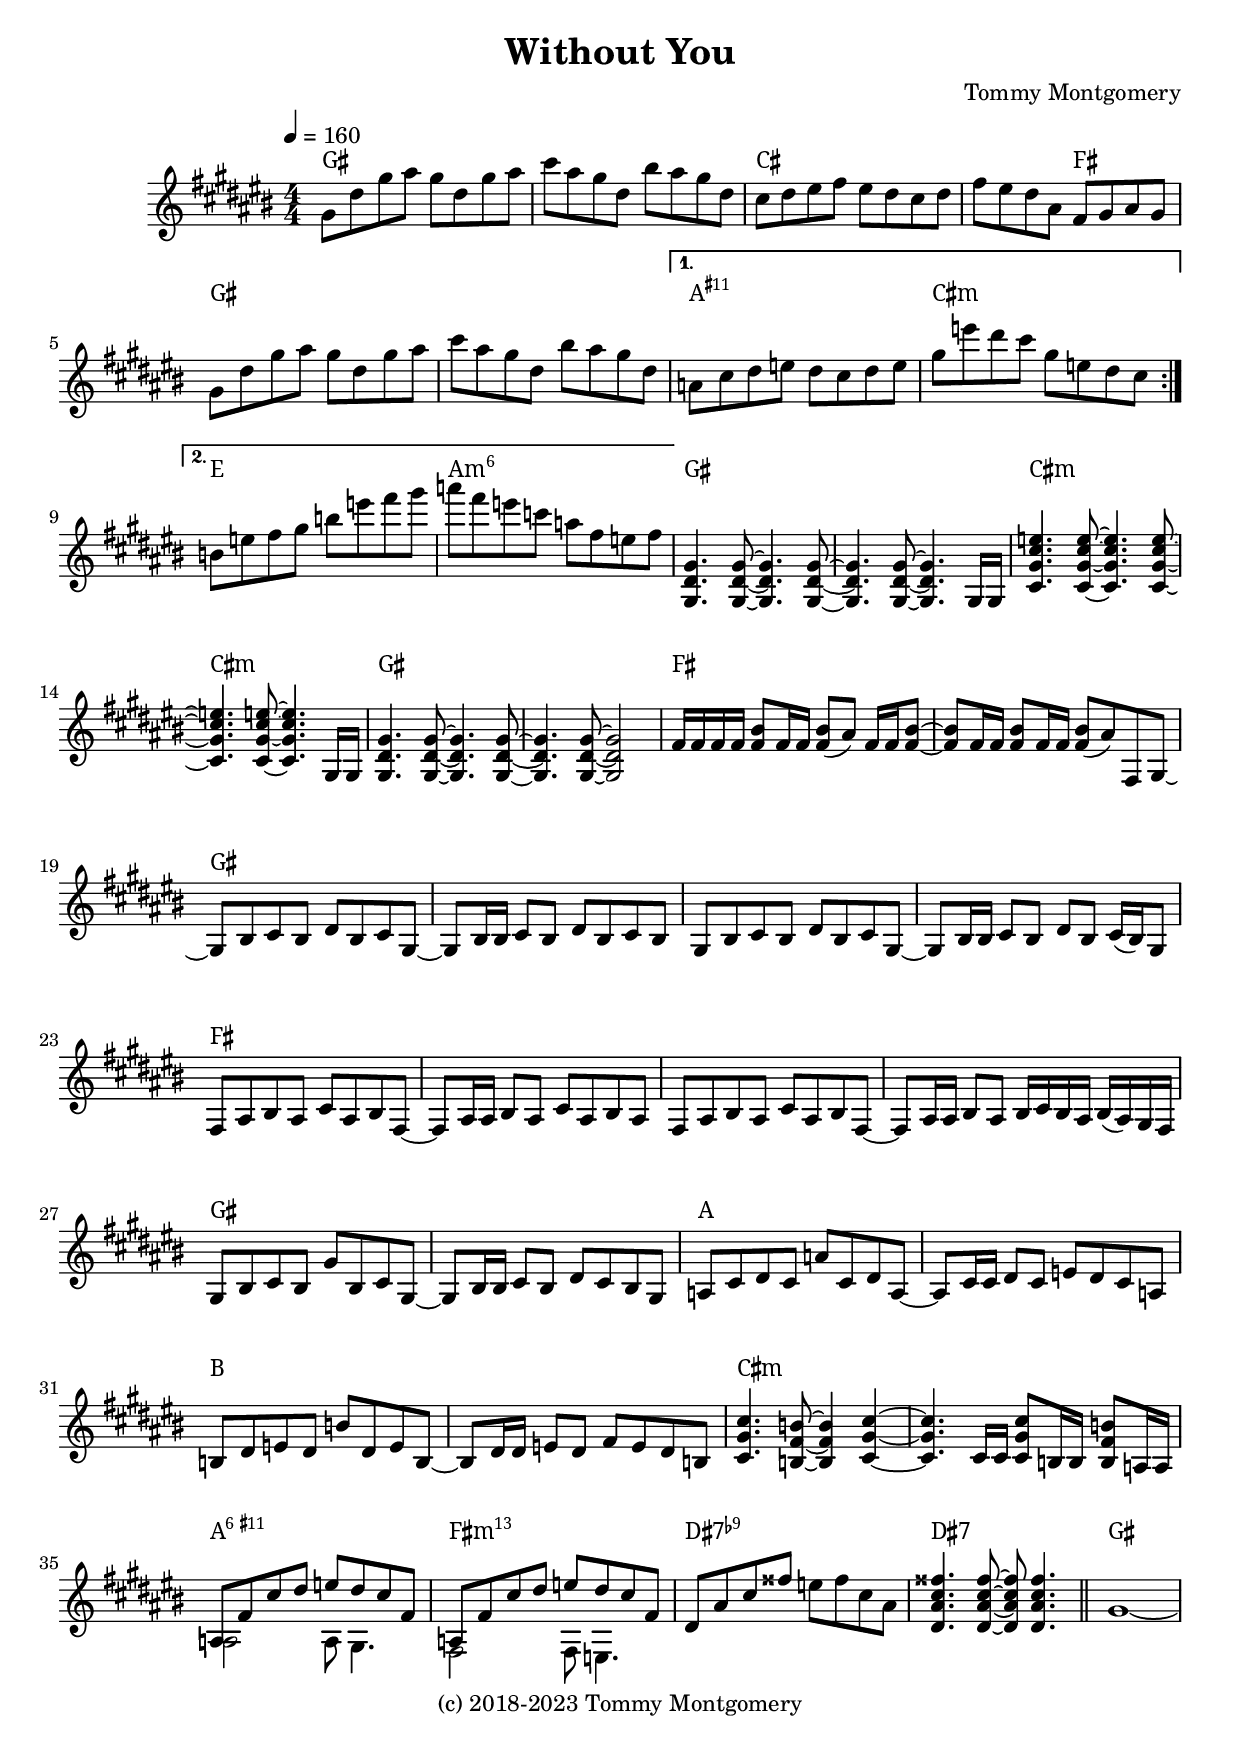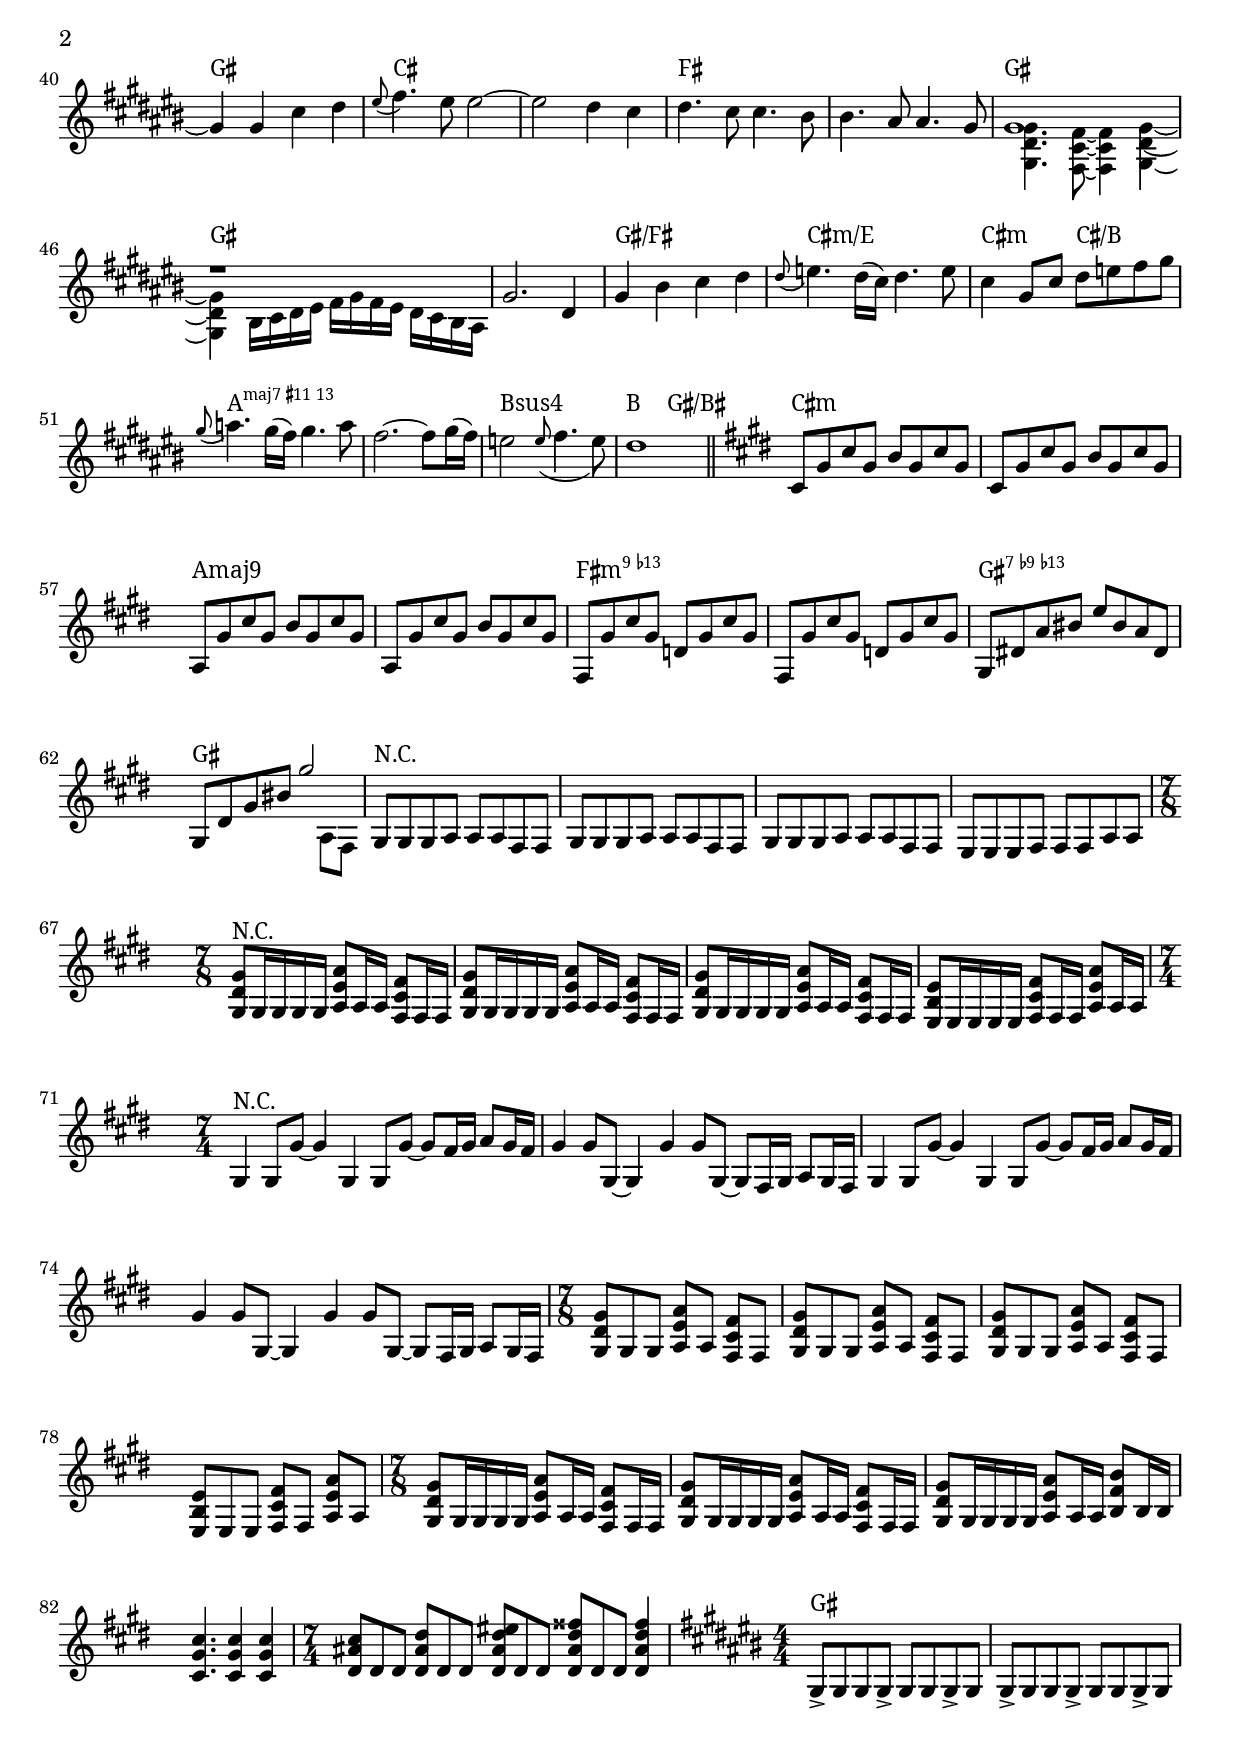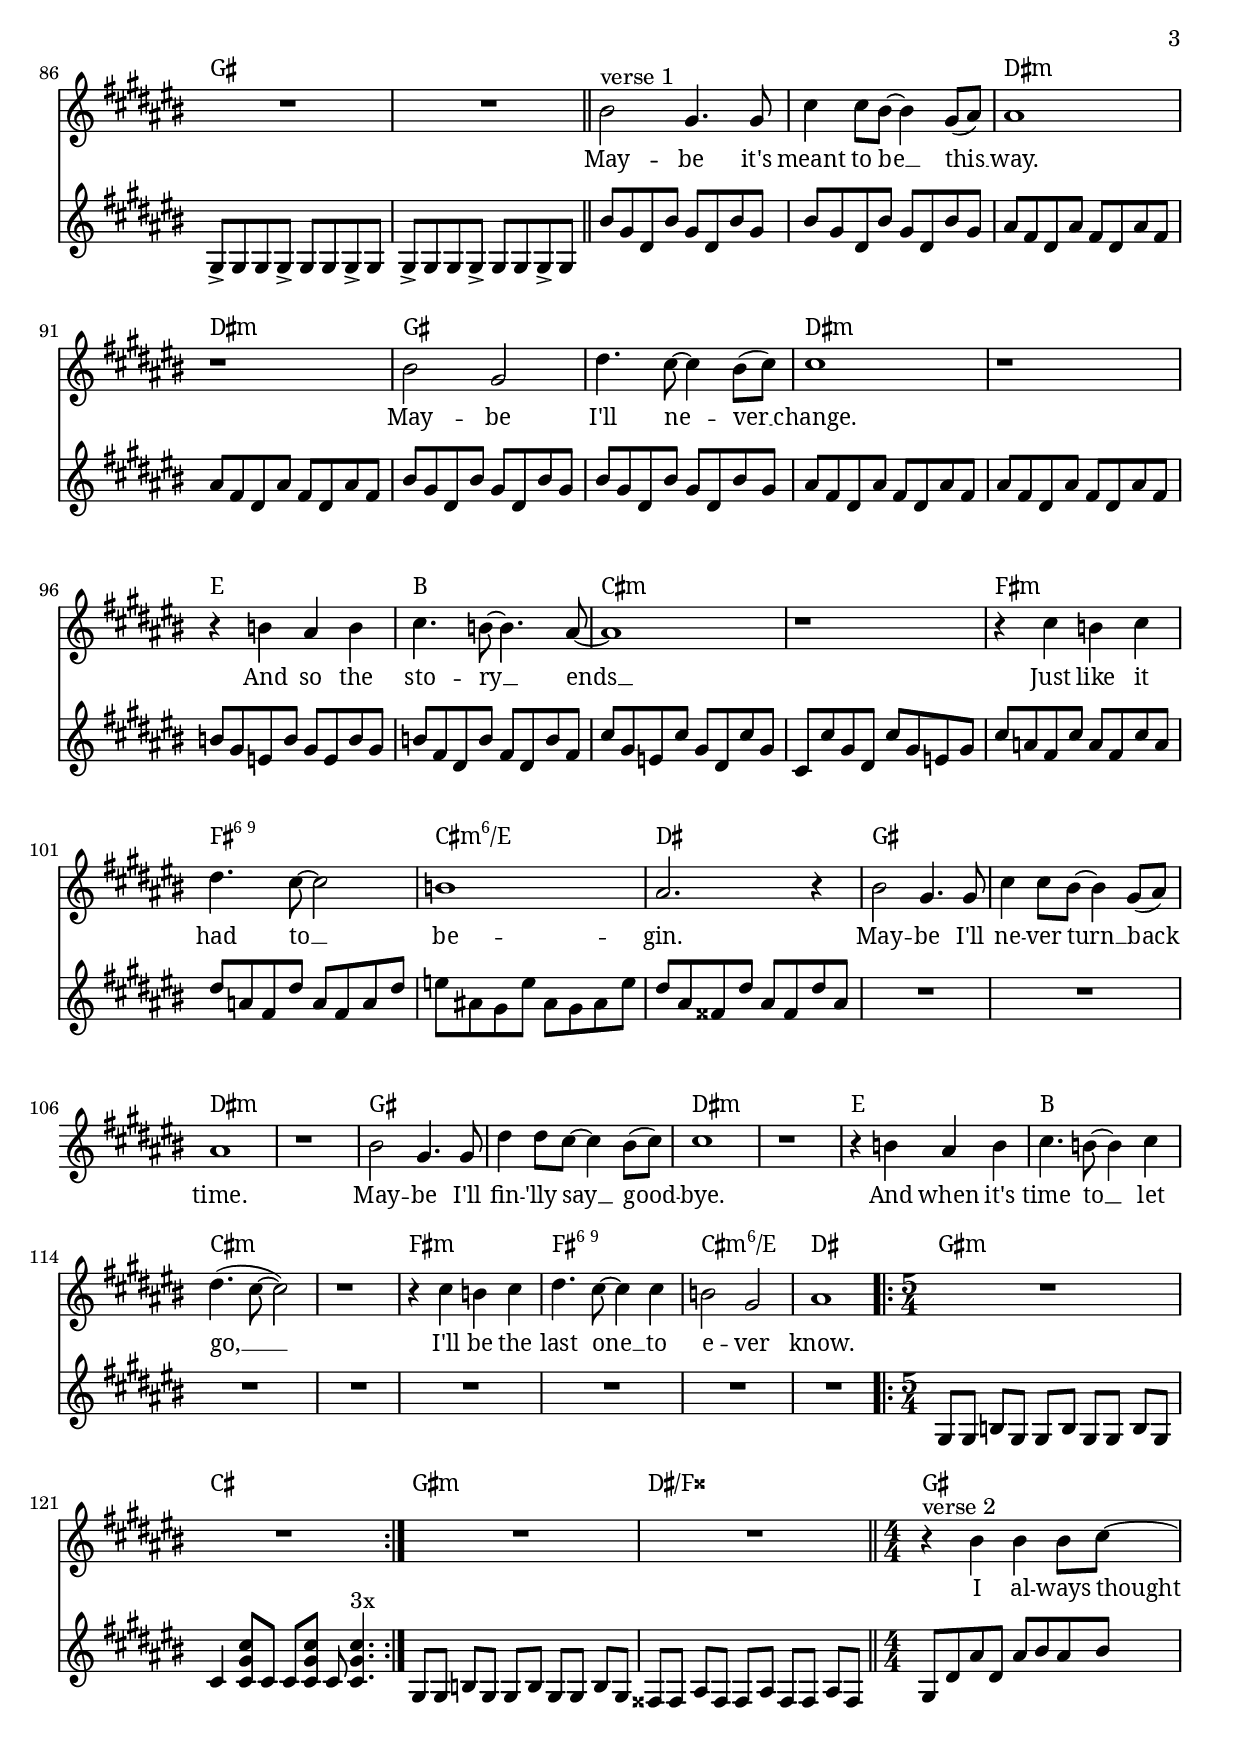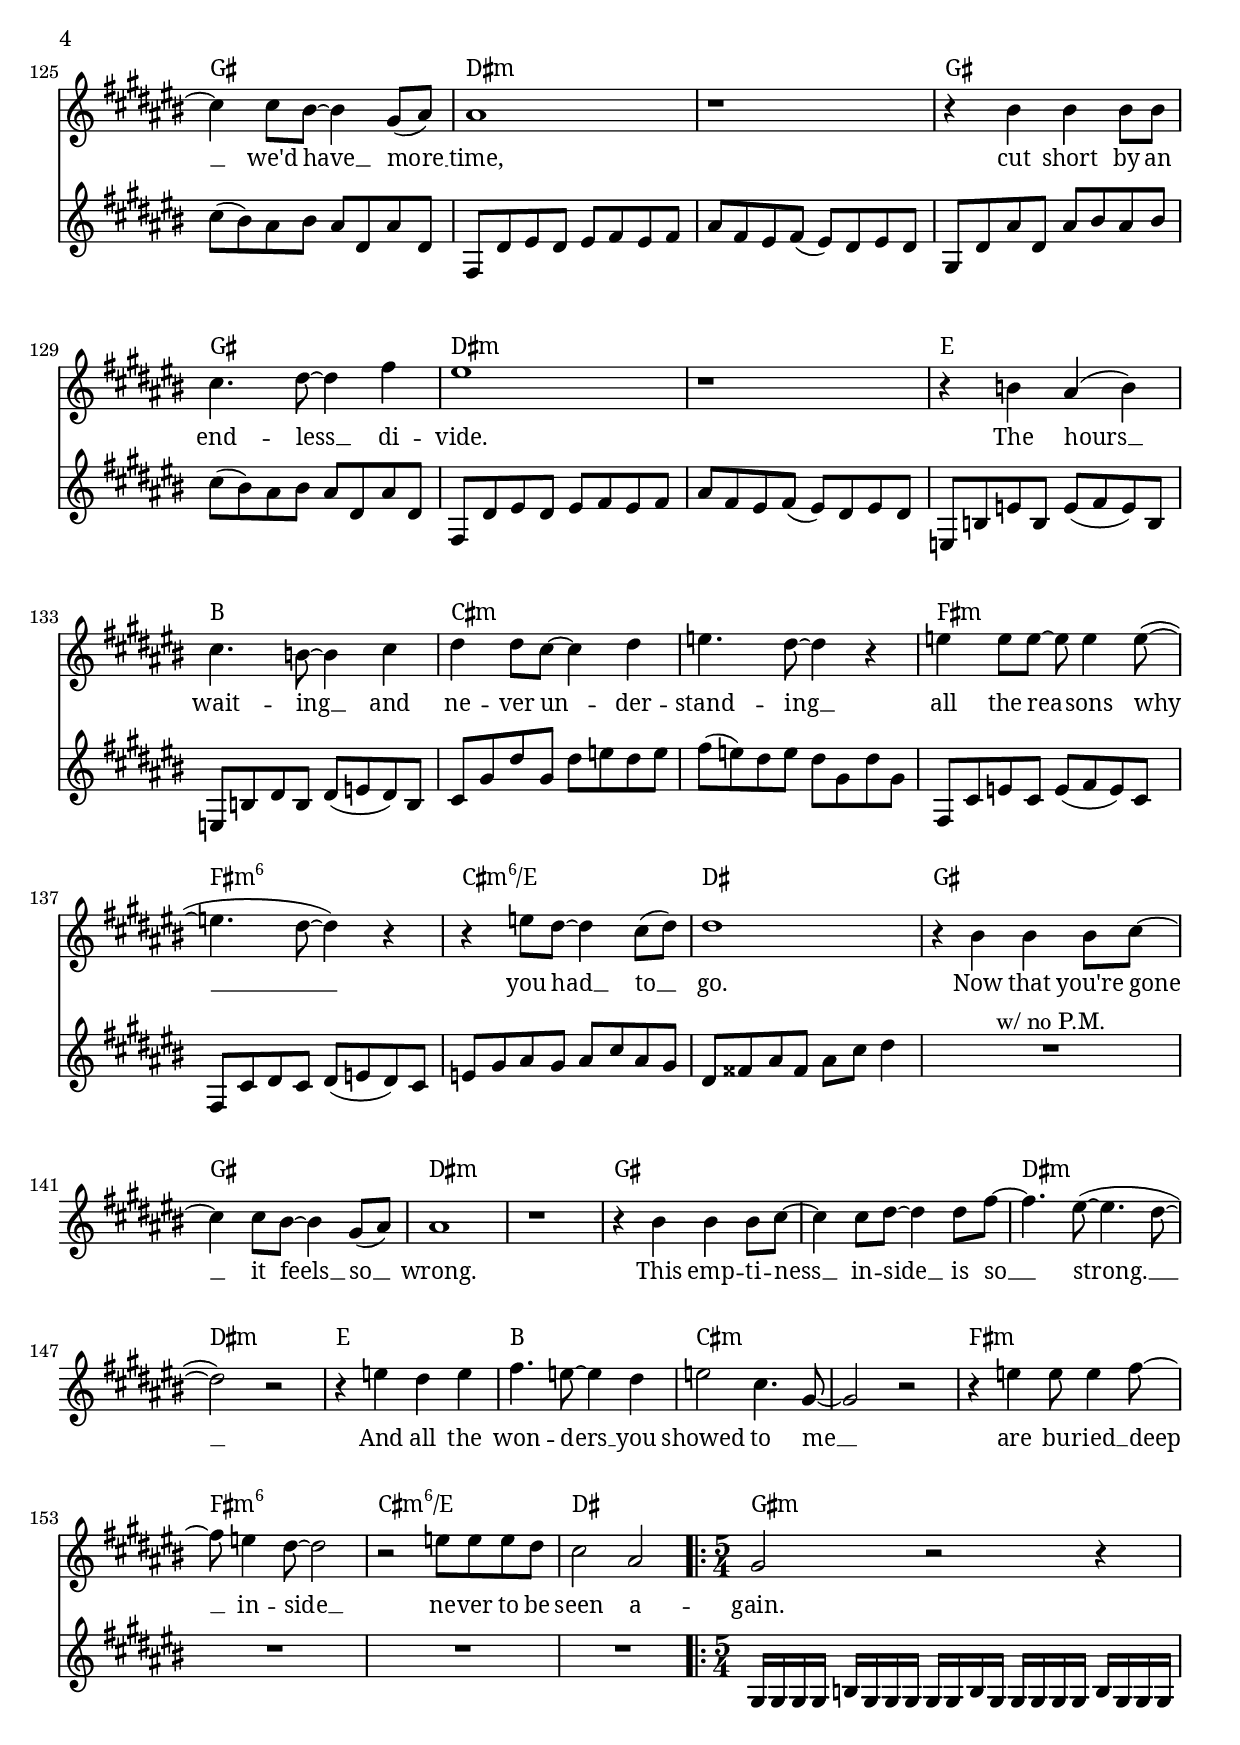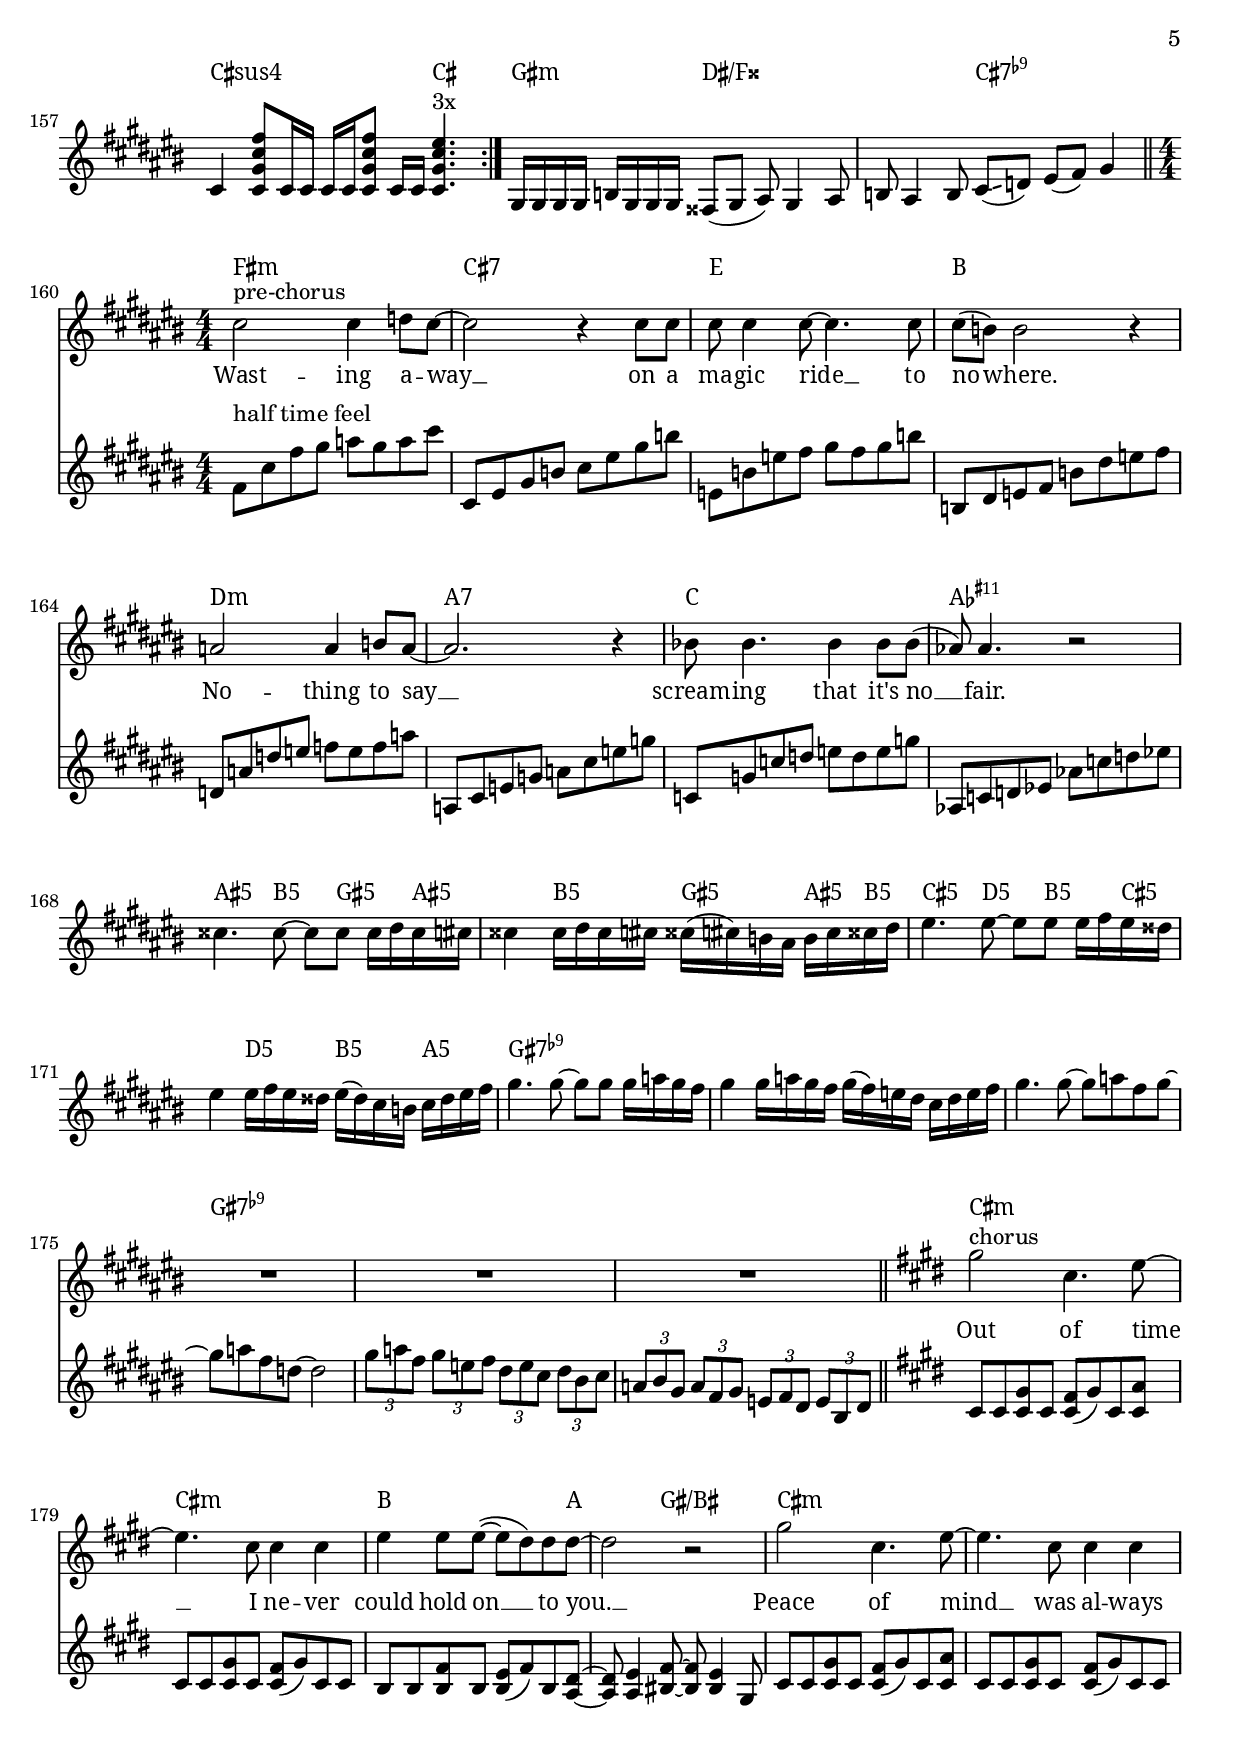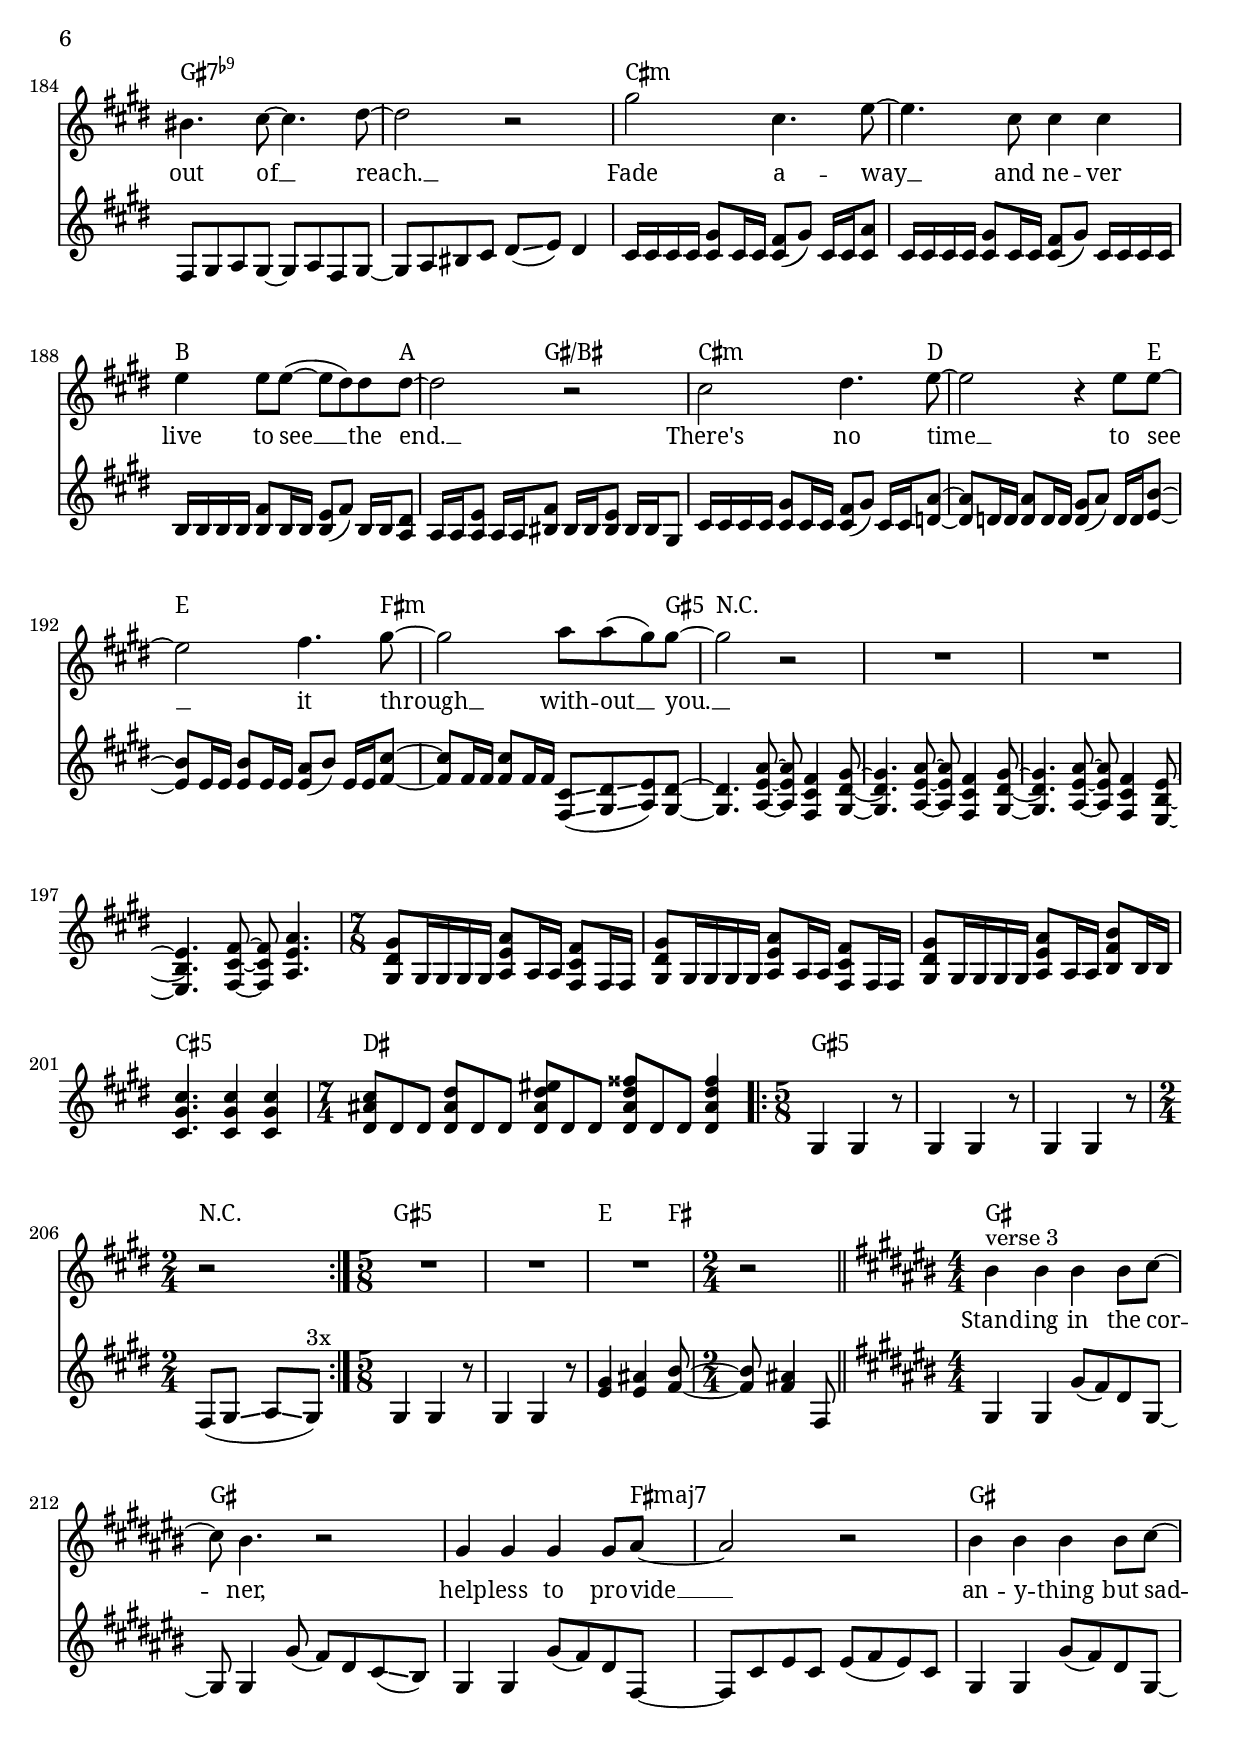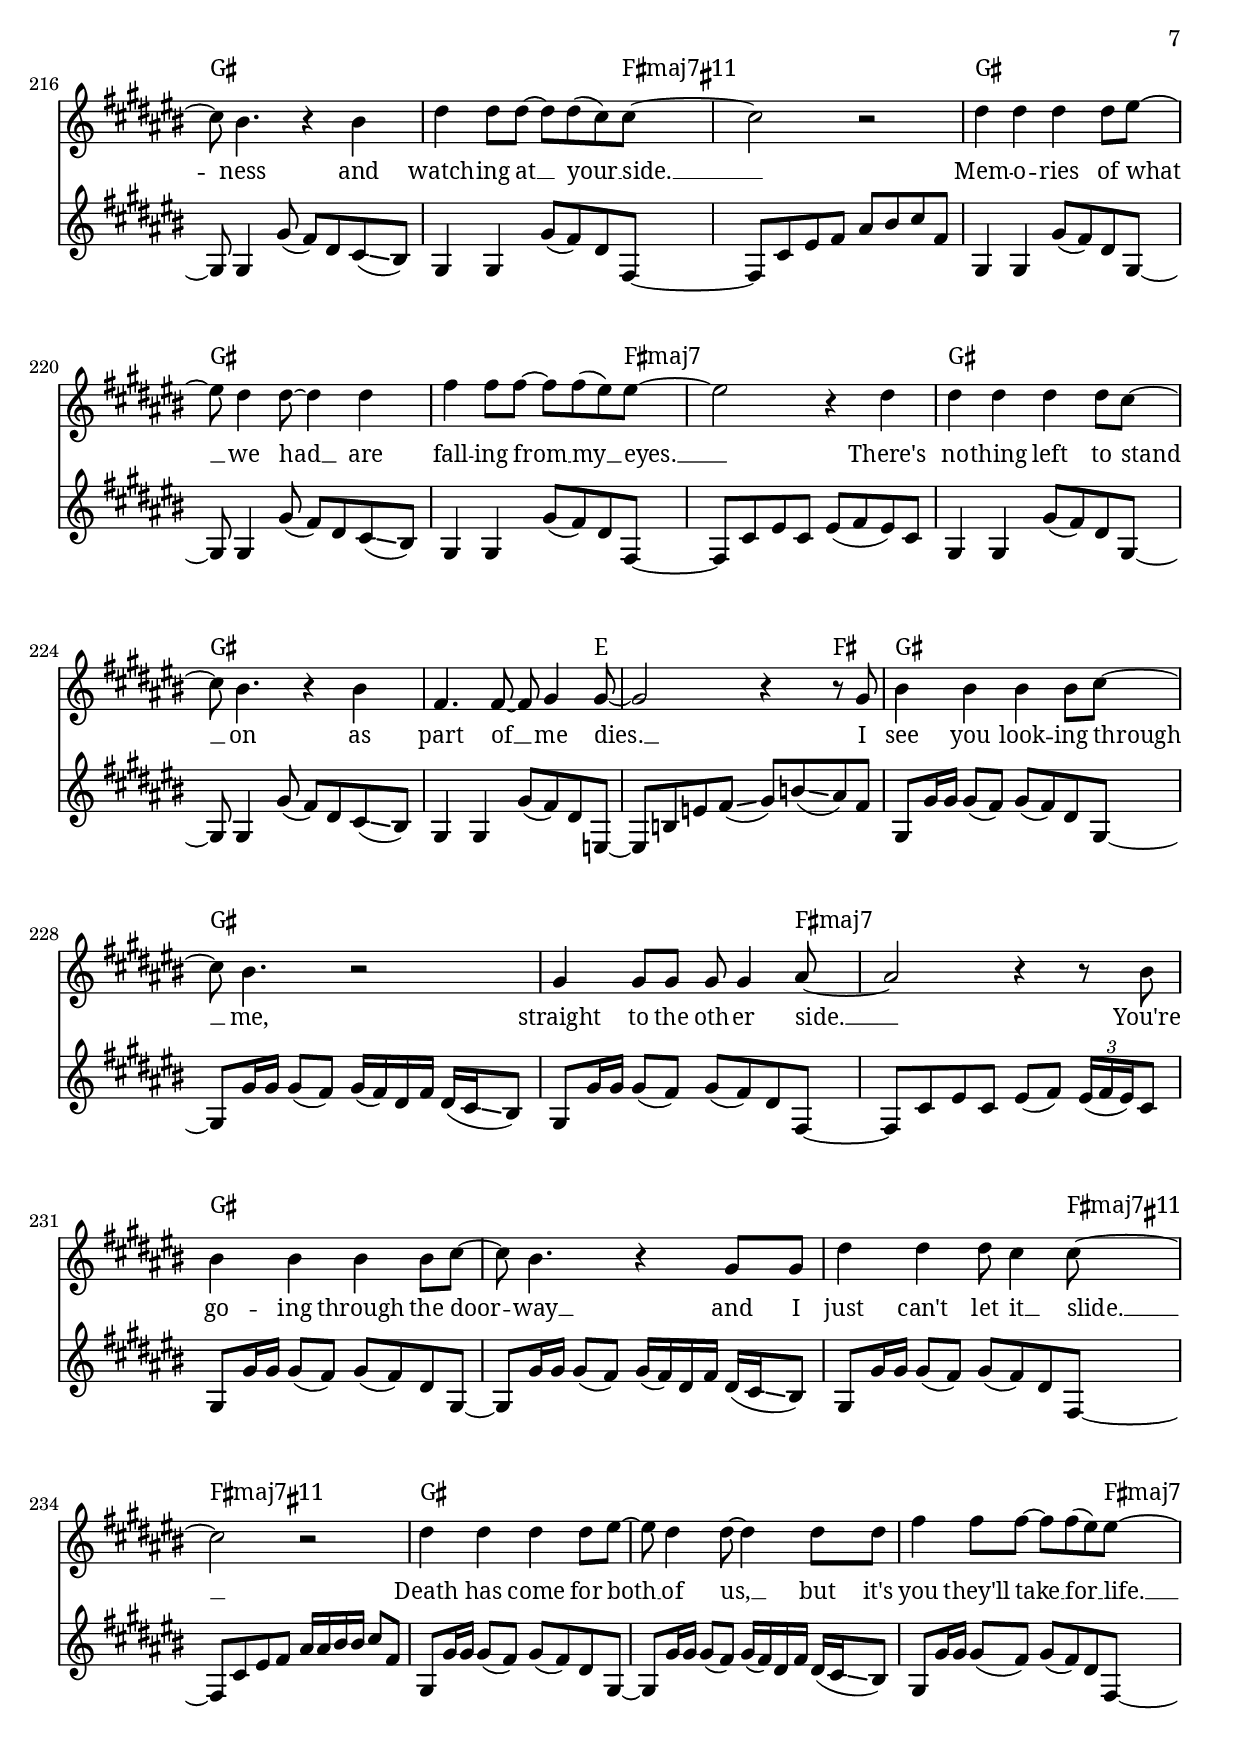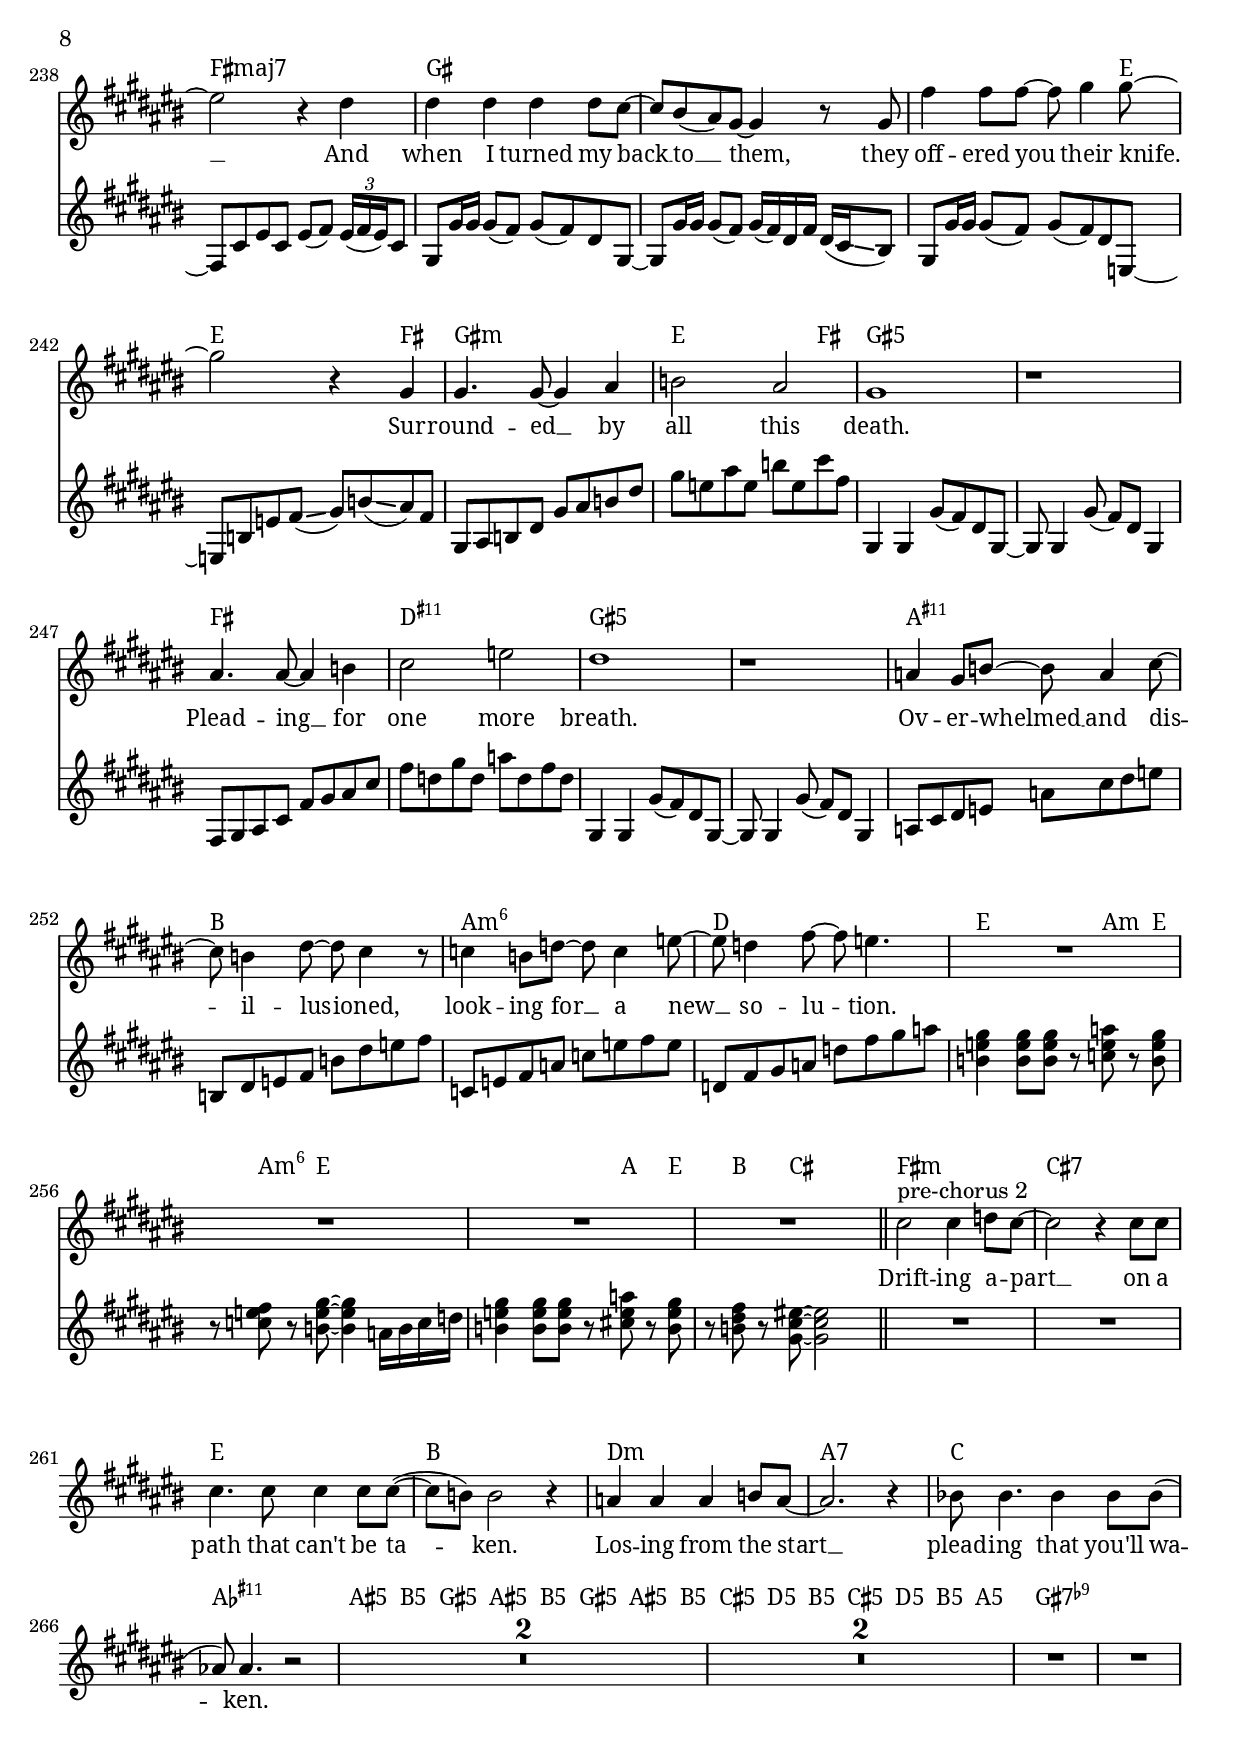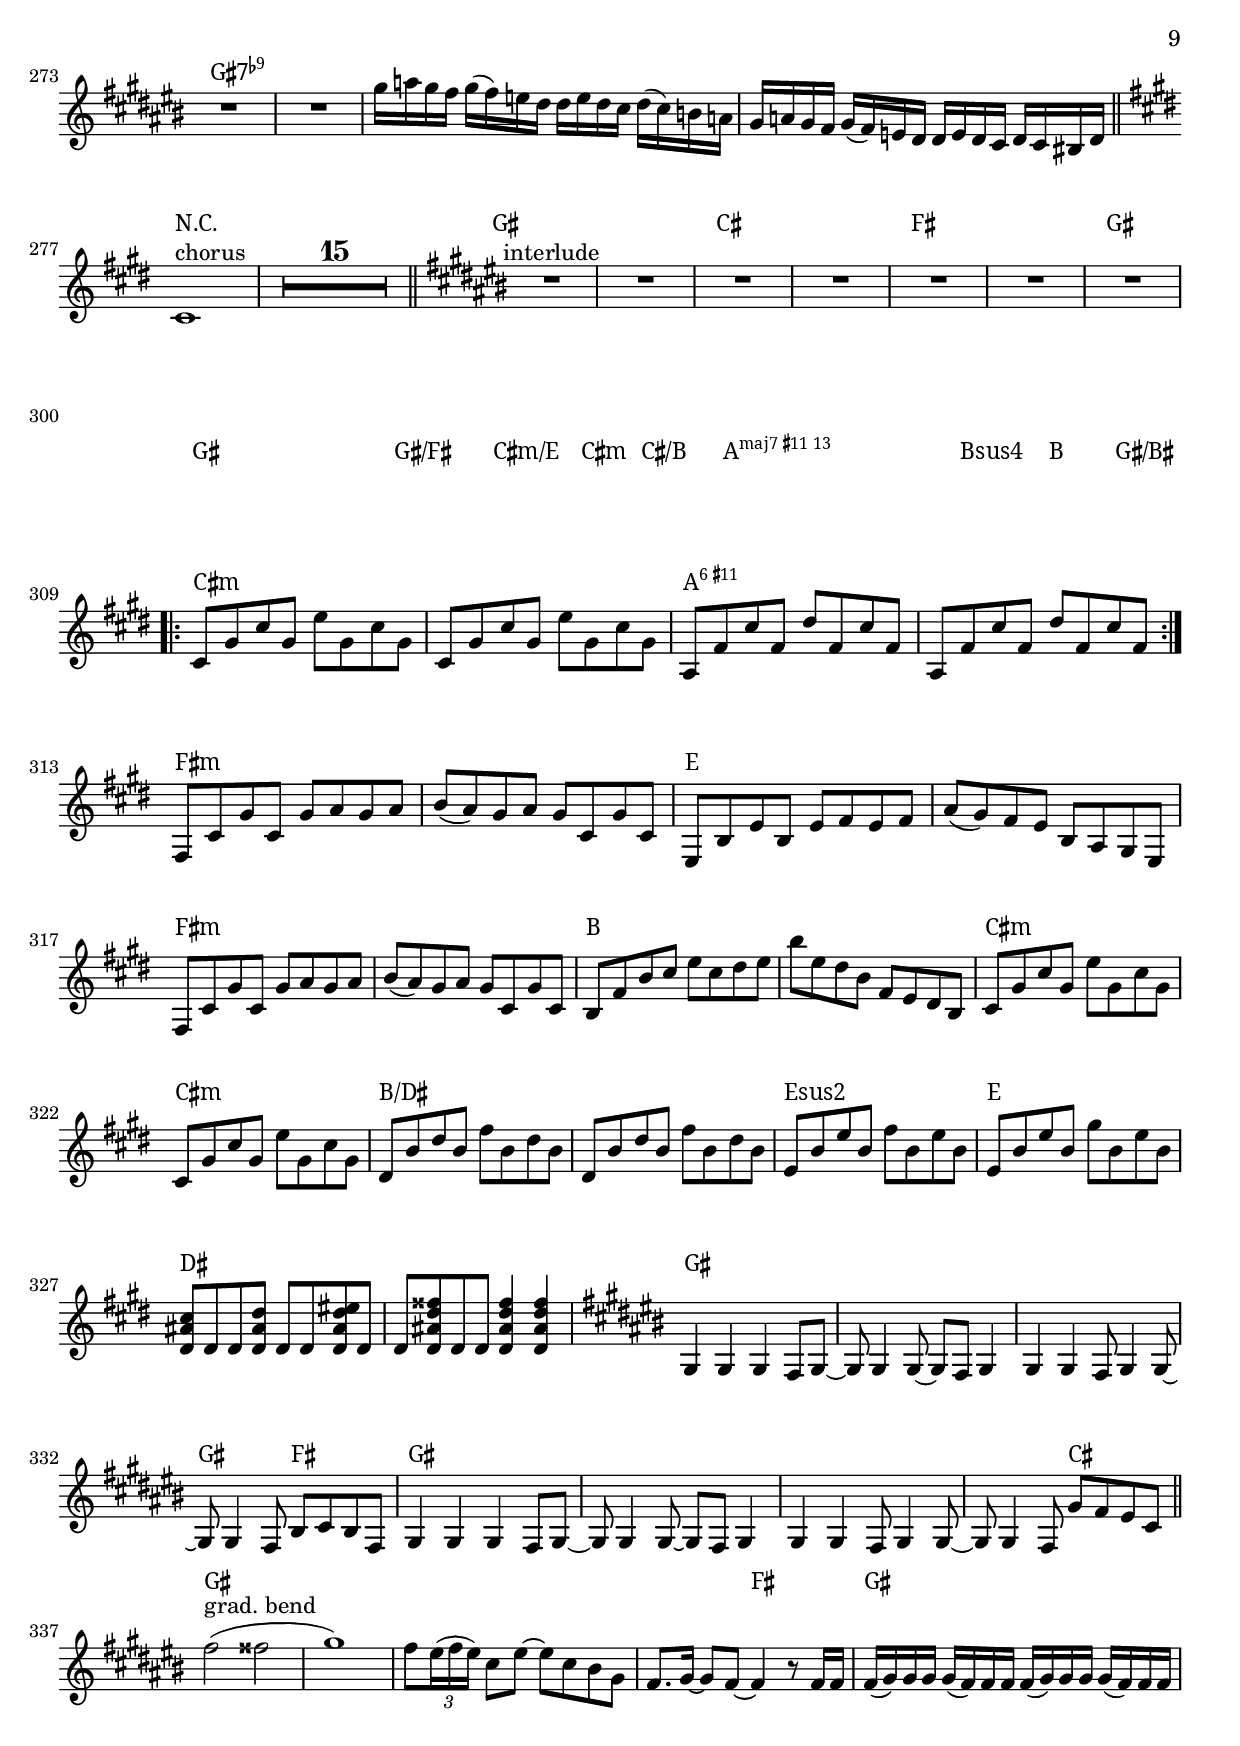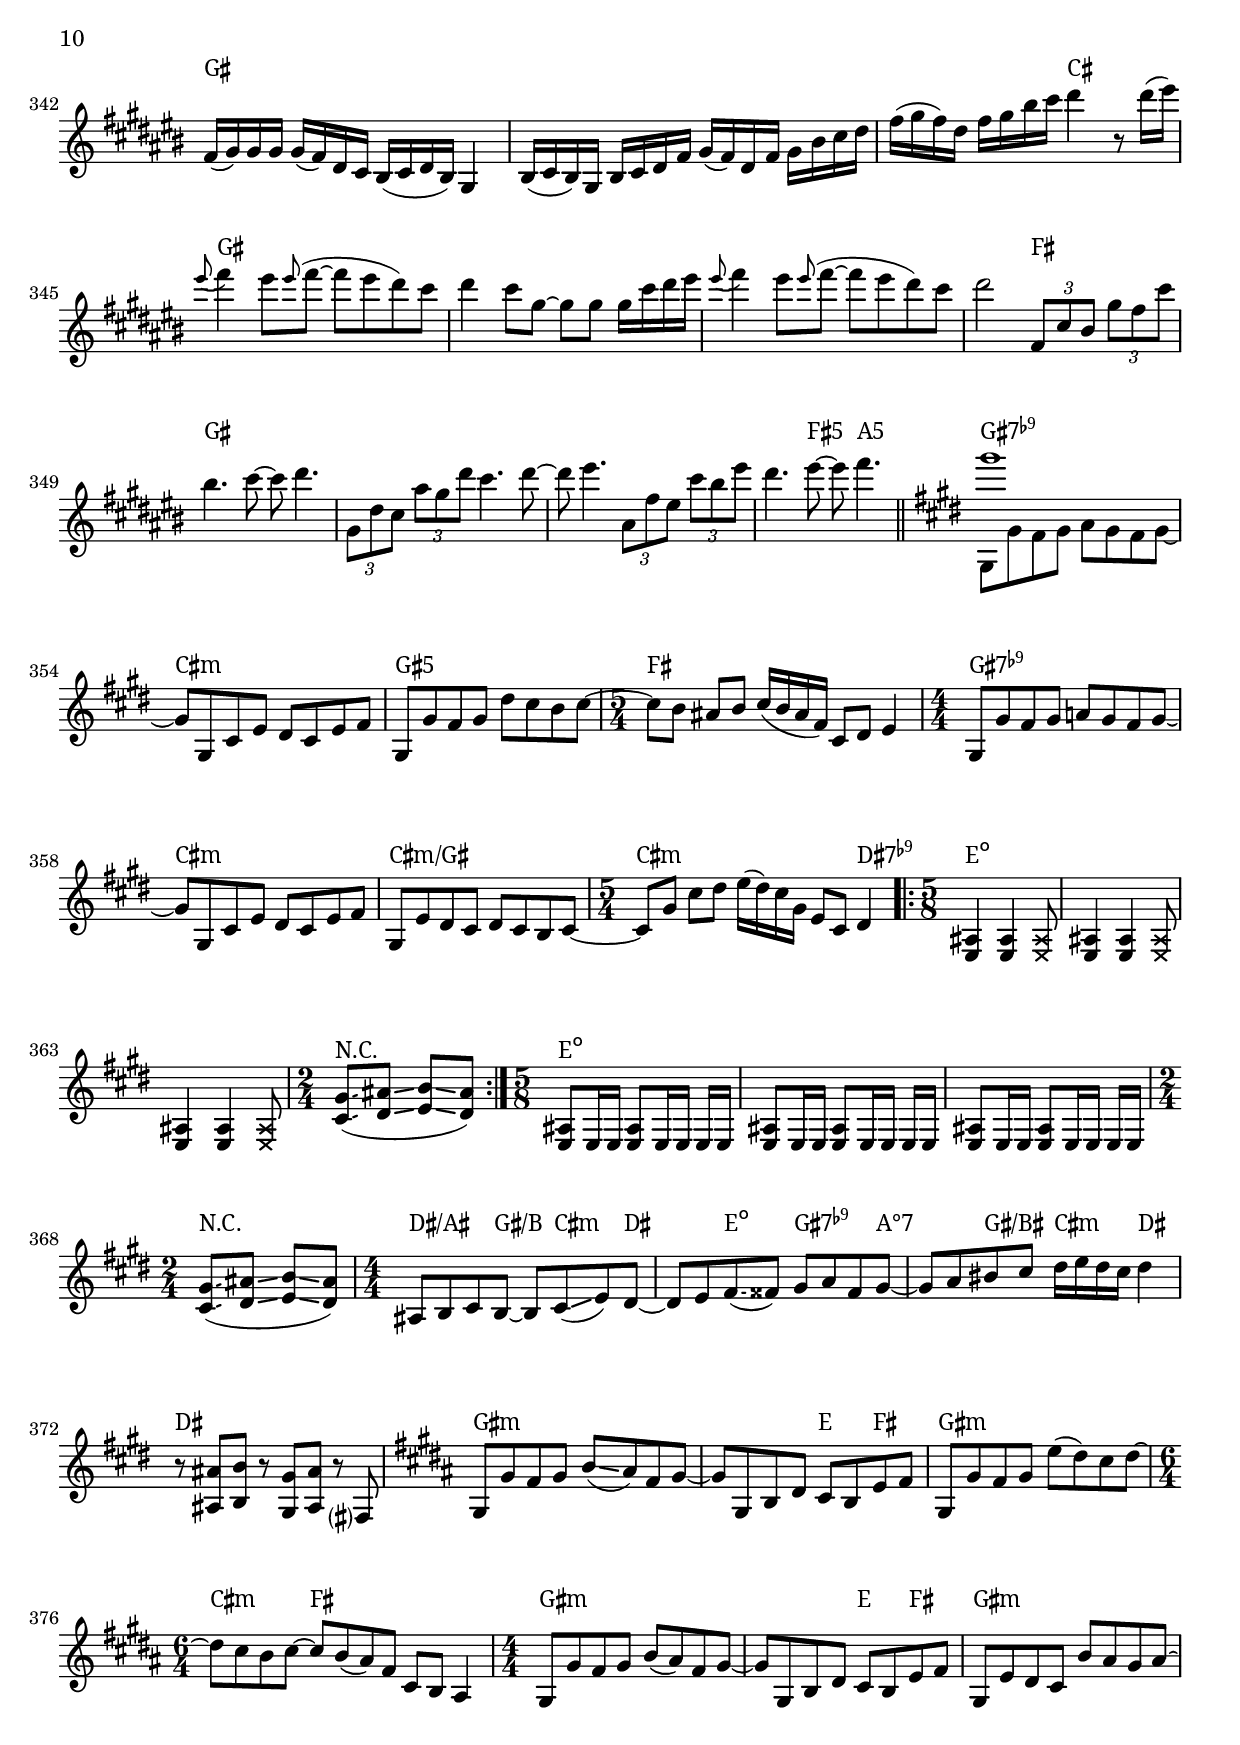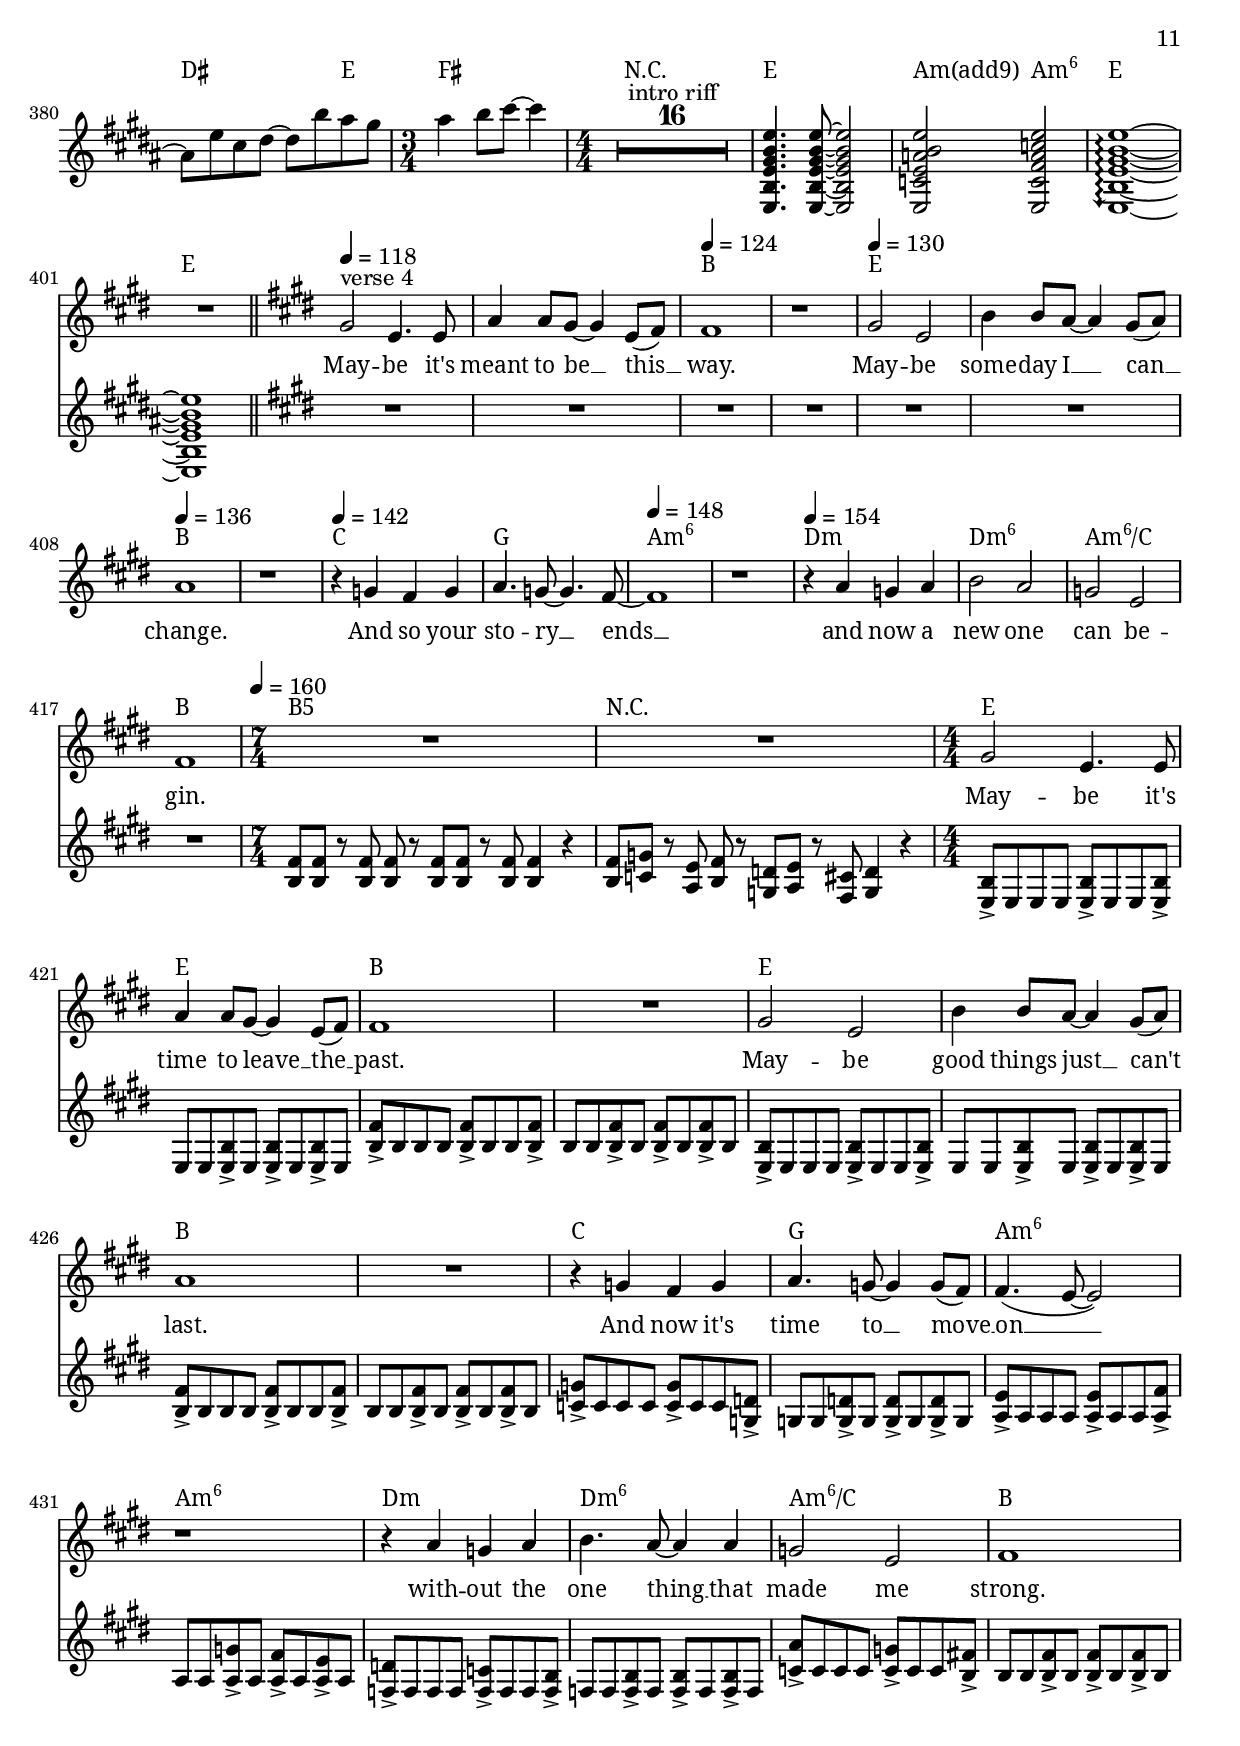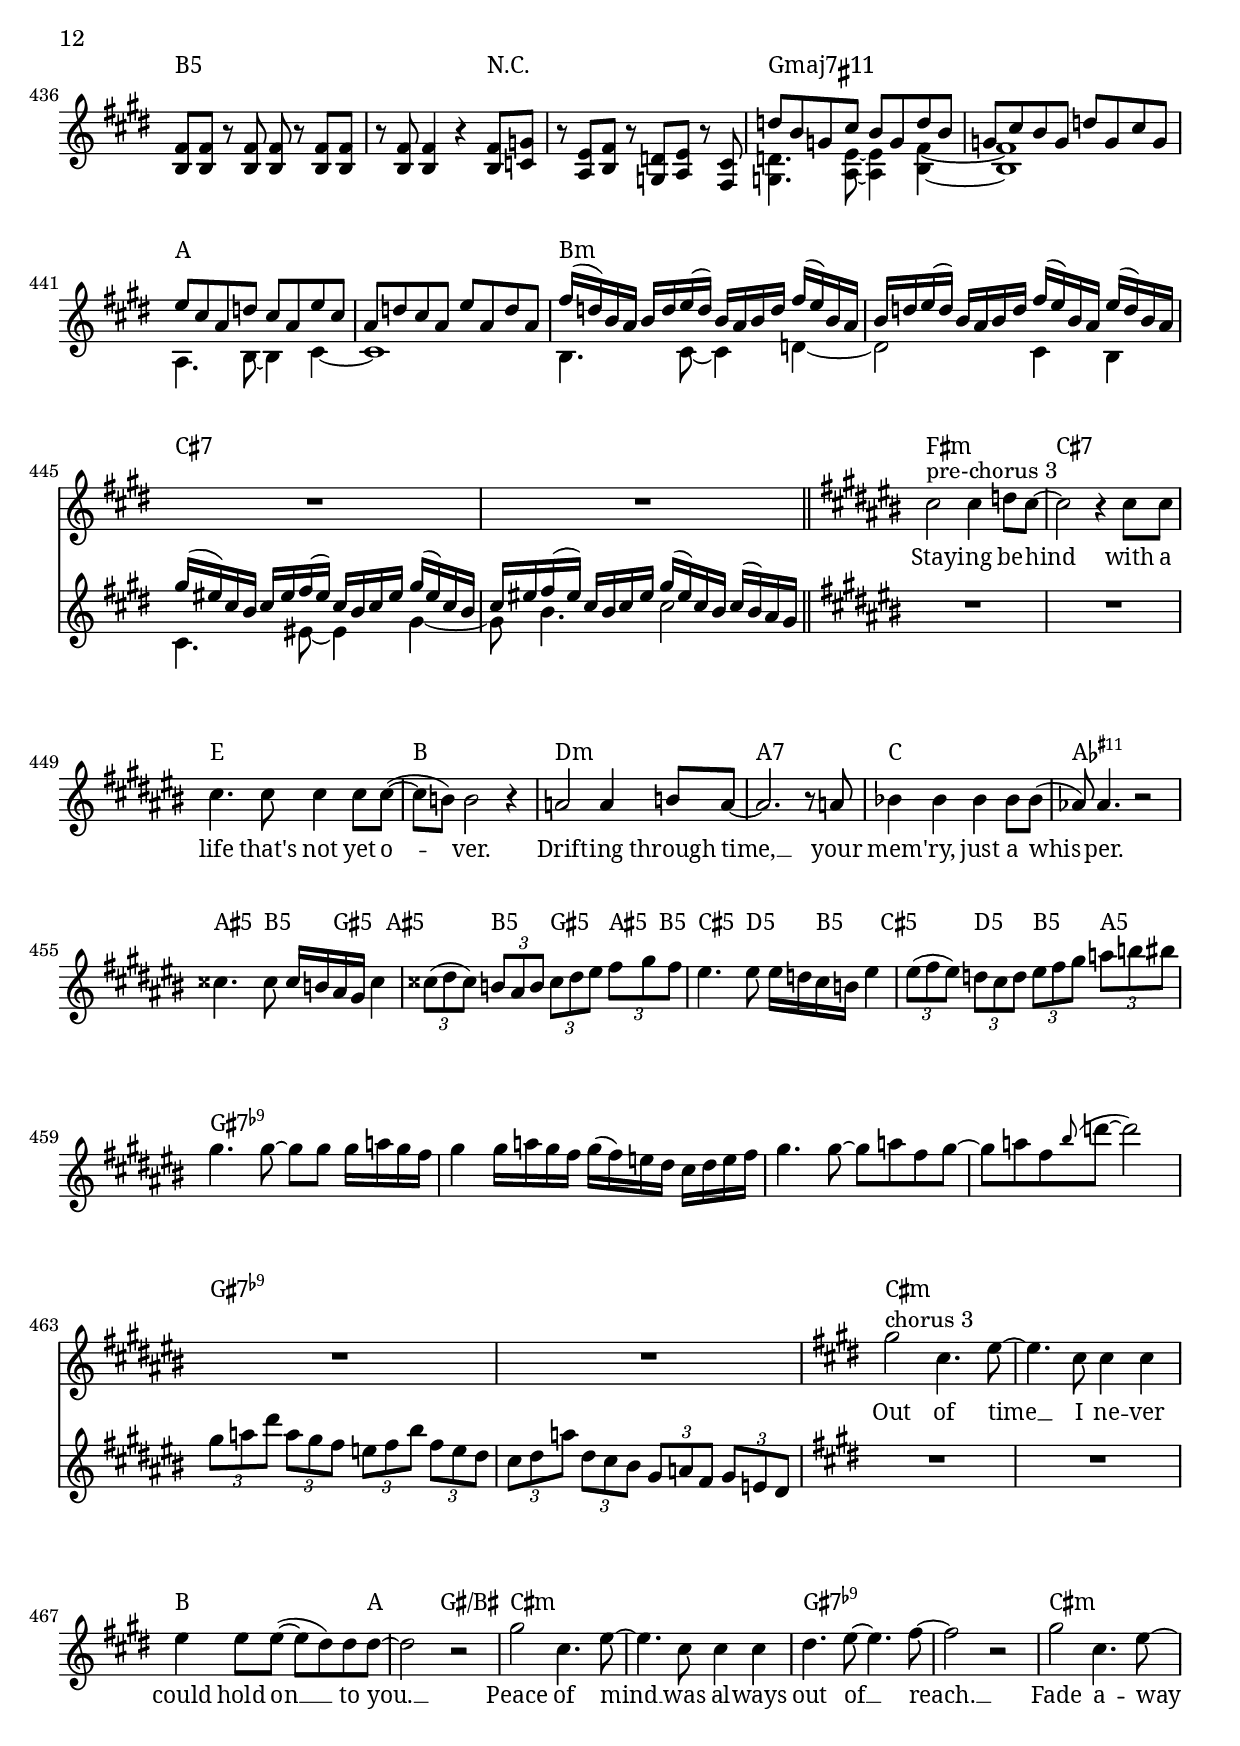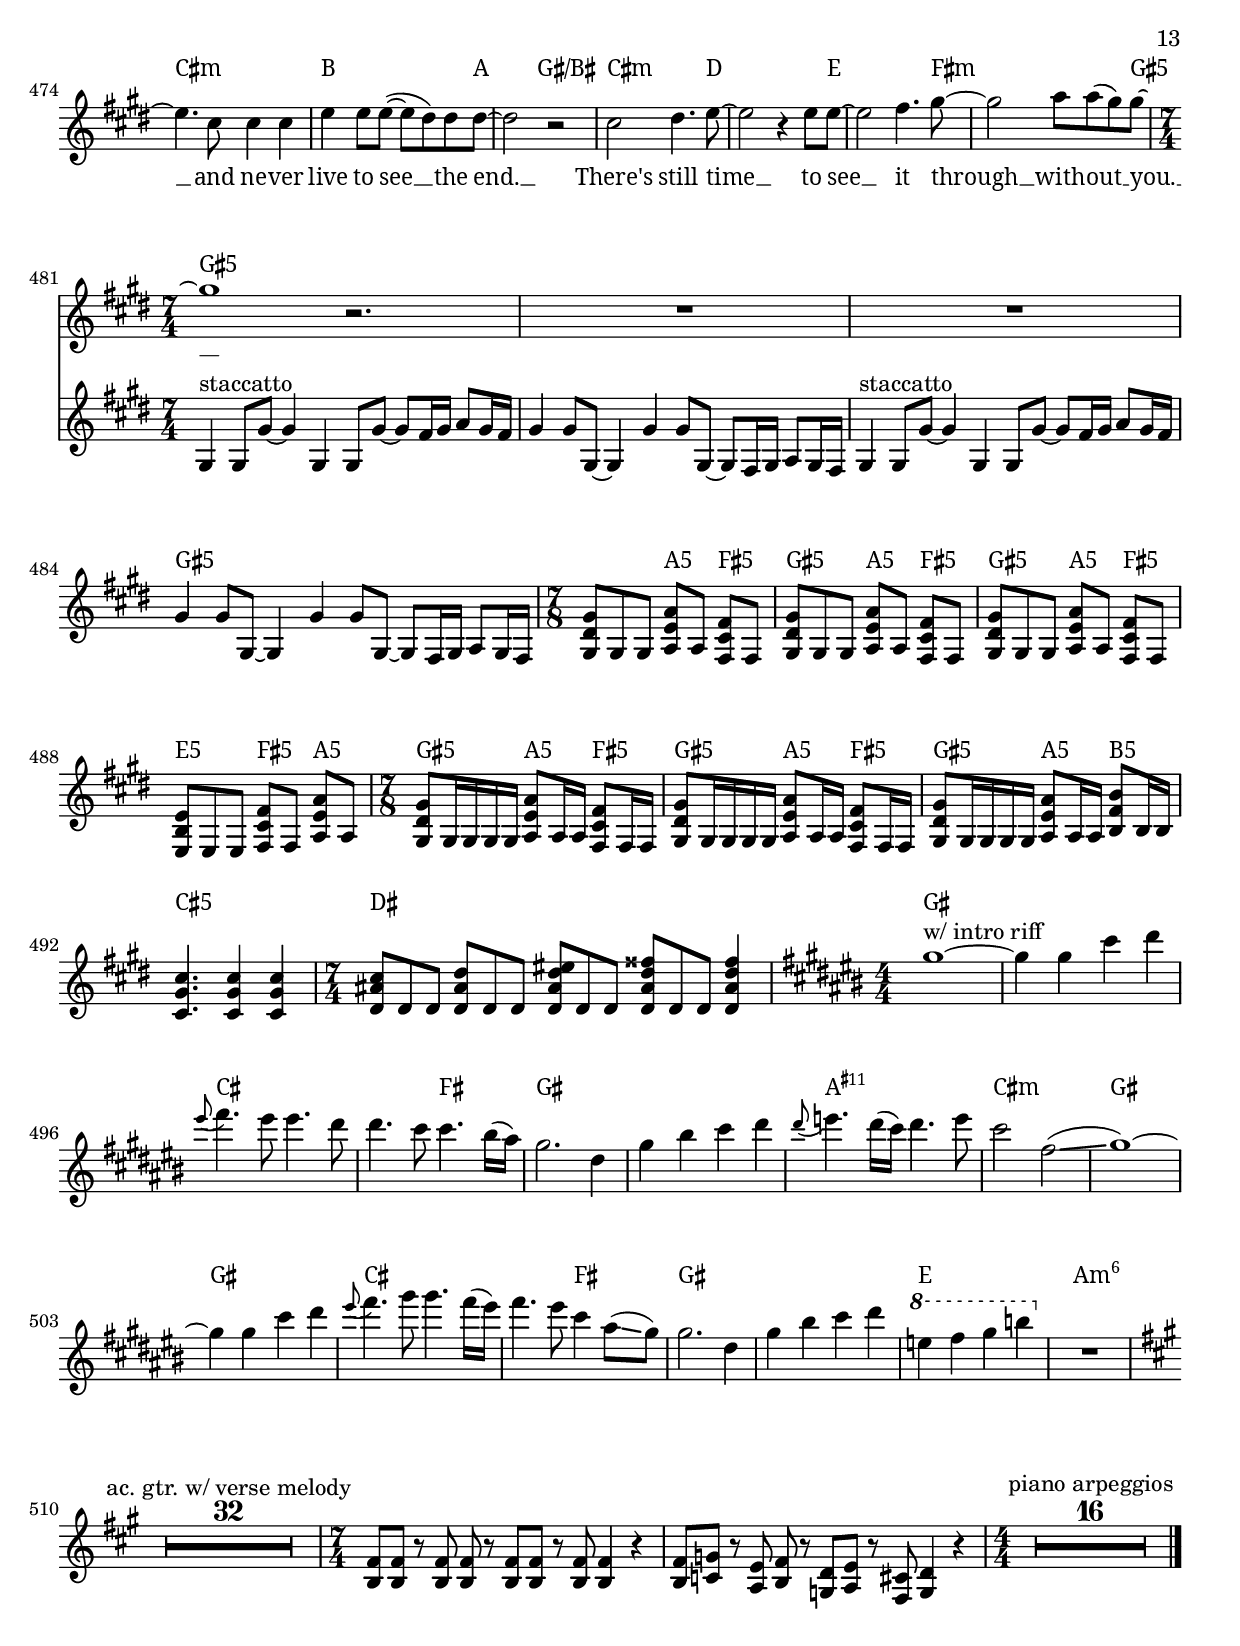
\version "2.22.1"
\language "english"

\header {
  title = "Without You"
  composer = "Tommy Montgomery"
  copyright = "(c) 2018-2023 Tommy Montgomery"
}

global = {
  \key gs \mixolydian
  \time 4/4
  \tempo 4 = 160
  \set Staff.printKeyCancellation = ##f
  \numericTimeSignature
  \compressEmptyMeasures
  \omit Voice.StringNumber
  \override TupletBracket.bracket-visibility = #'if-no-beam
  \override MultiMeasureRest.expand-limit = #3
  \override Score.ChordName.font-name = #"Noto Serif"
  \override Score.ChordName.font-size = #0
  \override Score.LyricText.font-name = #"Noto Serif"
  \override Score.LyricText.font-size = #0
}

sevenEightThing = \relative c' {
  \time 3,2,2 7/8
  \repeat unfold 2 {
    <gs ds' gs>8 gs16 gs gs gs <a e' a>8 a16 a <fs cs' fs>8 fs16 fs |
  }
  <gs ds' gs>8 gs16 gs gs gs <a e' a>8 a16 a <b fs' b>8 b16 b |
  <cs gs' cs>4. q4 q |

  \time 7/4
  <ds as' cs>8[ ds ds] <ds as' ds>[ ds ds] <ds as' ds es>[ ds ds] <ds as' ds fss>[ ds ds] <ds as' ds fss>4 |
}

tripletDescendingRun = \relative c''' {
  \tuplet 3/2 4 { gs8 a fs gs e fs ds e cs ds bs cs a bs gs a fs gs e fs ds e bs ds } |
}

guitarOne = \relative c'' {
  \repeat volta 2 {
    gs8 ds' gs as gs ds gs as cs as gs ds bs' as gs ds |
    cs ds es fs es ds cs ds fs es ds as fs gs as gs |
    gs ds' gs as gs ds gs as cs as gs ds bs' as gs ds |
  }
  \alternative {
    { a cs ds e ds cs ds e gs e' ds cs gs e ds cs | }
    { b e fs gs b e fs gs a fs e c a fs e fs | }
  }

%{
  \repeat volta 2 {
    <gs,, ds' gs>4 q r8 <fs cs' fs> r <fs cs' fs> |
    <gs ds' gs>4 q r8 <fs cs' fs> r <fs cs' fs> |
    <gs ds' gs>4 q r8 <fs cs' fs> r <fs cs' fs> |
    fs as b as cs b as fs |
  }
%}

  <gs,, ds' gs>4. q8 ~ q4. q8 ~ | q4. q8 ~ q4. gs16 gs |
  <cs gs' cs e>4. q8 ~ q4. q8 ~ | q4. q8 ~ q4. gs16 gs |
  <gs ds' gs>4. q8 ~ q4. q8 ~ | q4. q8 ~ q2 |
  fs'16 fs fs fs <fs bs>8 fs16 fs <fs bs>8( as) fs16 fs <fs bs>8 ~ |
  q8 fs16 fs <fs bs>8 fs16 fs <fs bs>8( as) fs, gs ~ |

  gs bs cs bs ds bs cs gs ~ | gs bs16 bs cs8 bs ds bs cs bs |
  gs bs cs bs ds bs cs gs ~ | gs bs16 bs cs8 bs ds bs cs16( bs) gs8 |
  fs as bs as cs as bs fs ~ | fs as16 as bs8 as cs as bs as |
  fs as bs as cs as bs fs ~ | fs as16 as bs8 as bs16 cs bs as bs( as) gs fs |

  gs8 bs cs bs gs' bs, cs gs ~ | gs bs16 bs cs8 bs ds cs bs gs |
  a cs ds cs a' cs, ds a ~ | a cs16 cs ds8 cs e ds cs a |
  b ds e ds b' ds, e b ~ | b ds16 ds e8 ds fs e ds b |
  <cs gs' cs>4. <b fs' b>8 ~ q4 <cs gs' cs> ~ | q4. cs16 cs <cs gs' cs>8 b16 b <b fs' b>8 a16 a |


  <<
    { \repeat unfold 2 { a8 fs' cs' ds e ds cs fs, | } } \\
    { a,2 a8 gs4. | fs2 fs8 e4. | }
  >>
  ds'8 as' cs fss e fss cs as | <ds, as' cs fss>4. q8 ~ q q4. |

  \bar "||"

  gs1 ~ | gs4 gs cs ds | \grace es8( fs4.) es8 es2 ~ | es2 ds4 cs |
  ds4. cs8 cs4. bs8 | bs4. as8 as4. gs8 |
  <<
    { gs1 | r1 | } \\
    { <gs, ds' gs>4. <fs cs' fs>8 ~ q4 <gs ds' gs> ~ | q4 bs16 cs ds es fs gs fs es ds cs bs as }
  >> |

  gs'2. ds4 | gs bs cs ds |
  \grace ds8( e4.) ds16( cs) ds4. e8 | cs4 gs8 cs ds e fs gs |
  \grace gs8( a4.) gs16( fs) gs4. a8 | fs2. ~ fs8 gs16( fs) |
  e2 \grace e8( fs4. e8) | ds1 |

  \bar "||"
  \key cs \minor
  \repeat unfold 2 { cs,8 gs' cs gs b gs cs gs | }
  \repeat unfold 2 { a,8 gs' cs gs b gs cs gs | }
  \repeat unfold 2 { fs,8 gs' cs gs d gs cs gs | }
  gs, ds'! a' bs e bs a ds, | gs, ds' gs bs << { gs'2 } \\ { s4 a,,8 fs } >> |

  \repeat unfold 3 { gs8 gs gs a a a fs fs | }
  e8 e e fs fs fs a a |

  \time 3,2,2 7/8
  \repeat unfold 3 {
    <gs ds' gs>8 gs16 gs gs gs <a e' a>8 a16 a <fs cs' fs>8 fs16 fs |
  }
  <e b' e>8 e16 e e e <fs cs' fs>8 fs16 fs <a e' a>8 a16 a |

  \time 7/4
  \repeat unfold 2 {
    gs4 gs8 gs' ~ gs4 gs, gs8 gs' ~ gs fs16 gs a8 gs16 fs |
    gs4 gs8 gs, ~ gs4 gs' gs8 gs, ~ gs fs16 gs a8 gs16 fs |
  }

  \time 3,2,2 7/8
  \repeat unfold 3 {
    <gs ds' gs>8 gs gs <a e' a>8 a8 <fs cs' fs>8 fs |
  }
  <e b' e>8 e e <fs cs' fs>8 fs <a e' a>8 a |

  \sevenEightThing

  \time 4/4
  \key gs \mixolydian

  \repeat unfold 4 { gs8-> gs gs gs-> gs gs gs-> gs } |

  \bar "||"

  \repeat unfold 2 {
    bs'8 gs ds bs' gs ds bs' gs | bs gs ds bs' gs ds bs' gs |
    as fs ds as' fs ds as' fs | as fs ds as' fs ds as' fs |
  }

  % verse 1
  b gs e b' gs e b' gs | b fs ds b' fs ds b' fs |
  cs' gs e cs' gs ds cs' gs | cs, cs' gs ds cs' gs e gs |
  cs a fs cs' a fs cs' a | ds a fs ds' a fs a ds |
  e as,! gs e' as, gs as e' | ds as fss ds' as fss ds' as |

  R1*16 |

  \time 5/4
  \repeat volta 3 {
    gs,8 gs b gs gs b gs gs b gs | cs4 <cs gs' cs>8 cs cs <cs gs' cs> cs <cs gs' cs>4.^"3x" |
  }
  gs8 gs b gs gs b gs gs b gs | fss8 fss as fss fss as fss fss as fss |

  % verse 2
  \time 4/4
  \bar "||"
  \repeat unfold 2 {
    gs8 ds' as' ds, as' bs as bs cs( bs) as bs as ds, as' ds, |
    fs, ds' es ds es fs es fs as fs es fs( es) ds es ds |
  }
  e, b' e b e( fs e) b | e, b' ds b ds( e ds) b |
  cs gs' ds' gs, ds' e ds e | fs( e) ds e ds gs, ds' gs, |
  fs, cs' e cs e( fs e) cs | fs, cs' ds cs ds( e ds) cs |
  e gs as gs as cs as gs | ds fss as fss as cs ds4 |

  R1*16^"w/ no P.M." |

  \time 5/4
  \repeat volta 3 {
    gs,,16 gs gs gs b gs gs gs gs gs b gs gs gs gs gs b gs gs gs |
    cs4 <cs gs' cs fs>8 cs16 cs cs cs <cs gs' cs fs>8 cs16 cs <cs gs' cs es>4.^"3x" |
  }

  gs16 gs gs gs b gs gs gs fss8( gs as) gs4 as8 | b as4 b8 cs\glissando( d) es( fs) gs4 |


  % gs16 gs gs gs b gs gs gs gs gs b gs gs gs gs gs b gs gs gs |
  % as4 fss8 e fss cs' fss\glissando( as) fss4 |

  \time 4/4
  \bar "||"

  fs8^"half time feel" cs' fs gs a gs a cs | cs,, es gs b cs es gs b |
  e,, b' e fs gs fs gs b | b,, ds e fs b ds e fs |
  d, a' d e f e f a | a,, cs e g a cs e g |
  c,, g' c d e d e g | af,, c d ef af c d ef |

  css4. css8 ~ css css css16 ds css cs | css4 css16 ds css cs css( cs) b as b cs css ds |
  es4. es8 ~ es es es16 fs es dss | es4 es16 fs es dss es( dss) cs b cs dss es fs |
  gs4. gs8 ~ gs gs gs16 a gs fs | gs4 gs16 a gs fs gs( fs) e ds cs ds e fs |
  gs4. gs8 ~ gs a fs gs ~ | gs a fs d ~ d2 |
  \tripletDescendingRun

  \key cs \minor
  cs,8 cs <cs gs'> cs <cs fs>( gs') cs, <cs a'> | cs cs <cs gs'> cs <cs fs>( gs') cs, cs |
  b b <b fs'> b <b e>( fs') b, <a ds> ~ | q <a e'>4 <bs fs'>8 ~ q <bs e>4 gs8 |
  cs8 cs <cs gs'> cs <cs fs>( gs') cs, <cs a'> | cs cs <cs gs'> cs <cs fs>( gs') cs, cs |
  fs, gs a gs ~ gs a fs gs ~ | gs a bs cs ds\glissando( e) ds4 |

  cs16 cs cs cs <cs gs'>8 cs16 cs <cs fs>8( gs') cs,16 cs <cs a'>8 |
  cs16 cs cs cs <cs gs'>8 cs16 cs <cs fs>8( gs') cs,16 cs cs cs |
  b16 b b b <b fs'>8 b16 b <b e>8( fs') b,16 b <a ds>8 |
  a16 a <a e'>8 a16 a <bs fs'>8 bs16 bs <bs e>8 bs16 bs gs8 |
  cs16 cs cs cs <cs gs'>8 cs16 cs <cs fs>8( gs') cs,16 cs <d a'>8 ~ |
  q8 d16 d <d a'>8 d16 d <d gs>8( a') d,16 d <e b'>8 ~ |
  q8 e16 e <e b'>8 e16 e <e a>8( b') e,16 e <fs cs'>8 ~ |
  q8 fs16 fs <fs cs'>8 fs16 fs <fs, cs'>8\glissando( <gs ds'>\glissando <a e'>) <gs ds'> ~ |

  q4. <a e' a>8 ~ q <fs cs' fs>4 <gs ds' gs>8 ~ | q4. <a e' a>8 ~ q <fs cs' fs>4 <gs ds' gs>8 ~ |
  q4. <a e' a>8 ~ q <fs cs' fs>4 <e b' e>8 ~ | q4. <fs cs' fs>8 ~ q <a e' a>4. |

  \sevenEightThing

  \repeat volta 3 {
    \time 5/8 \repeat unfold 3 { gs4 gs r8 | } \time 2/4 fs( gs\glissando a\glissando gs)^"3x" |
  }
  \time 5/8 \repeat unfold 2 { gs4 gs r8 | }
  <e' gs>4 <e as> <fs b>8 ~ | \time 2/4  q <fs as>4 fs,8 |

  \time 4/4
  \key gs \mixolydian
  \repeat unfold 4 {
    gs4 gs gs'8( fs) ds gs, ~ | gs gs4 gs'8( fs) ds cs\glissando( bs) |
    gs4 gs gs'8( fs) ds
  }
  \alternative {
    { fs, ~ | fs cs' es cs es( fs es) cs | }
    { fs, ~ | fs cs' es fs as bs cs fs, | }
    { fs, ~ | fs cs' es cs es( fs es) cs | }
    { e, ~ | e b' e fs\glissando( gs) b\glissando( as) fs | }
  }

  \repeat unfold 4 {
    gs,8 gs'16 gs gs8( fs) gs( fs) ds gs, ~ | gs gs'16 gs gs8( fs) gs16( fs) ds fs ds( cs\glissando bs8) |
    gs8 gs'16 gs gs8( fs) gs( fs) ds
  }
  \alternative {
    { fs, ~ | fs cs' es cs es( fs) \tuplet 3/2 { es16( fs es) } cs8 | }
    { fs, ~ | fs cs' es fs as16 as bs bs cs8 fs, | }
    { fs, ~ | fs cs' es cs es( fs) \tuplet 3/2 { es16( fs es) } cs8 | }
    { e, ~ | e b' e fs\glissando( gs) b\glissando( as) fs | }
  }


  gs,8 as b ds gs as b ds | gs e as e b' e, cs' fs, |
  gs,,4 gs gs'8( fs) ds gs, ~ | gs gs4 gs'8( fs) ds gs,4 |
  fs8 gs as cs fs gs as cs | fs d gs d a' d, fs d |
  gs,,4 gs gs'8( fs) ds gs, ~ | gs gs4 gs'8( fs) ds gs,4 |


  a8 cs ds e a cs ds e | b, ds e fs b ds e fs |
  c, e fs a c e fs e | d, fs gs a d fs gs a |
  <b, e gs>4 q8 q r <c e a> r <b e gs> | r <c e fs> r <b e gs> ~ q4 a16 b c d |
  <b e gs>4 q8 q r <cs! e a> r <b e gs> | r <b ds fs> r <gs cs es!> ~ q2 |

  % pre-chorus
  R1*8 | R1*8 |
  gs'16 a gs fs gs( fs) e ds ds e ds cs ds( cs) b a |
  gs a gs fs gs( fs) e ds ds e ds cs ds cs bs! ds |

  \key cs \minor

  % chorus
  cs1^"chorus"
  R1*15 |

  % interlude
  \bar "||"
  \key gs \mixolydian
  R1*16^"interlude" |

  \key cs \minor


  \repeat volta 2 {
    \repeat unfold 2 { cs8 gs' cs gs e' gs, cs gs | }
    \repeat unfold 2 { a, fs' cs' fs, ds' fs, cs' fs, | }
  }

  fs, cs' gs' cs, gs' a gs a | b( a) gs a gs cs, gs' cs, |
  e, b' e b e fs e fs | a( gs) fs e b a gs e |
  fs cs' gs' cs, gs' a gs a | b( a) gs a gs cs, gs' cs, |
  b fs' b cs e cs ds e | b' e, ds b fs e ds b |

  \repeat unfold 2 { cs gs' cs gs e' gs, cs gs | }
  \repeat unfold 2 { ds b' ds b fs' b, ds b | }
  e, b' e b fs' b, e b | e, b' e b gs' b, e b |
  <ds, as' cs>8 ds ds <ds as' ds> ds ds <ds as' ds es> ds ds <ds as' ds fss> ds ds <ds as' ds fss>4 q |

  \key gs \mixolydian

  \repeat unfold 2 {
    gs,4 gs gs fs8 gs ~ | gs gs4 gs8 ~ gs fs gs4 | gs gs fs8 gs4 gs8 ~ | gs gs4 fs8
  }
  \alternative {
    { bs cs bs fs | }
    { gs' fs es cs | }
  }

  \bar "||"

  % guitar solo
  fs'2^"grad. bend"( fss | gs1) |
  fs8 \tuplet 3/2 { es16( fs es) } cs8 es ~ es cs bs gs |
  fs8. gs16 ~ gs8 fs ~ fs4 r8 fs16 fs |

  fs( gs) gs gs gs( fs) fs fs fs( gs) gs gs gs( fs) fs fs |
  fs( gs) gs gs gs( fs) ds cs bs( cs ds bs) gs4 |
  bs16( cs bs) gs bs cs ds fs gs( fs) ds fs gs bs cs ds |
  fs( gs fs) ds fs gs bs cs ds4 r8 ds16( es) |

  \grace es8( fs4) es8 \grace es^( fs ~ fs es ds) cs |
  ds4 cs8 gs ~ gs gs gs16 cs ds es |
  \grace es8( fs4) es8 \grace es^( fs ~ fs es ds) cs |
  ds2 \tuplet 3/2 4 { fs,,8 cs' bs gs' fs cs' } |

  bs4. cs8 ~ cs ds4. |
  \tuplet 3/2 4 { gs,,8 ds' cs as' gs ds' } cs4. ds8 ~ |
  ds es4. \tuplet 3/2 4 { as,,8 fs' es cs' bs es } |
  ds4. es8 ~ es fs4. |

  \bar "||"

  \key cs \minor

  <<
    { gs1 | s1 | } \\
    { gs,,,8 gs' fs gs a gs fs gs ~ | \stemUp gs gs, cs e ds cs e fs | }
  >>
  gs,8 gs' fs gs ds' cs b cs ~ | \time 5/4 cs b as b cs16( b as fs) cs8 ds e4 |
  \time 4/4 gs,8 gs' fs gs a! gs fs gs ~ | gs gs, cs e ds cs e fs |
  gs, e' ds cs ds cs b cs ~ | \time 5/4 cs gs' cs ds e16( ds) cs gs e8 cs ds4 |

  \repeat volta 2 {
    \time 5/8
    \repeat unfold 3 { <e, as>4 q \xNotesOn q8 \xNotesOff | }
    \time 2/4 <cs' gs'>8\glissando( <ds as'>\glissando <e b'>\glissando <ds as'>) |
  }

  \time 2,2,1 5/8
  \repeat unfold 3 { <e, as>8 e16 e <e as>8 e16 e e e | }
  \time 2/4 <cs' gs'>8\glissando( <ds as'>\glissando <e b'>\glissando <ds as'>) |
  \time 4/4
  as8 b cs b ~ b cs\glissando( e) ds ~ | ds e fs\glissando( fss) gs a fss gs ~ |
  gs a bs cs ds16 e ds cs ds4 |
  r8 <as, as'> <b b'> r <gs gs'> <as as'> r fs? |

  \key gs \minor
  gs gs' fs gs b\glissando( as) fs gs ~ | gs gs, b ds cs b e fs |
  gs, gs' fs gs e'( ds) cs ds ~ | \time 2,2,2 6/4 ds cs b cs ~ cs b( as) fs cs b as4 |
  \time 4/4 gs8 gs' fs gs b( as) fs gs ~ | gs gs, b ds cs b e fs |
  gs, e' ds cs b' as gs as ~ | as e' cs ds ~ ds b' as gs | \time 3/4 as4 b8 cs ~ cs4 |

  \time 4/4

  R1*16^"intro riff" |

  <e,,, b' e gs b e>4. q8 ~ q2 | <e c' e a b e>2 <e c' fs a c e>2 |
  \arpeggioArrowDown <e b' e gs b e>1\arpeggio ~ | q1 |

  \bar "||"
  \key e \major

  % verse 4

  R1*16 |
  \time 7/4
  <b' fs'>8 q r <b fs'>8 q r <b fs'>8 q r <b fs'>8 q4 r4 |
  <b fs'>8 <c g'> r <a e'> <b fs'> r <g d'> <a e'> r <fs cs'> <g d'>4 r4 |

  \time 4/4
  \repeat unfold 2 {
    <e b'>8-> e e e <e b'>-> e e <e b'>-> | e e <e b'>-> e <e b'>-> e <e b'>-> e |
    <b' fs'>8-> b b b <b fs'>-> b b <b fs'>-> | b b <b fs'>-> b <b fs'>-> b <b fs'>-> b |
  }
  <c g'>8-> c c c <c g'>-> c c <g d'>-> | g g <g d'>-> g <g d'>-> g <g d'>-> g |
  <a e'>8-> a a a <a e'>-> a a <a fs'>-> | a a <a g'>-> a <a fs'>-> a <a e'>-> a |
  <f d'>8-> f f f <f c'>-> f f <f b>-> | f f <f b>-> f <f b>-> f <f b>-> f |
  <c' a'>8-> c c c <c g'>-> c c <b fs'!>-> | b b <b fs'>-> b <b fs'>-> b <b fs'>-> b |


  <b fs'>8 q r <b fs'>8 q r <b fs'>8 q r <b fs'>8 q4 r4
  <b fs'>8 <c g'> r <a e'> <b fs'> r <g d'> <a e'> r <fs cs'> |

  <<
    {
      d''8 b g cs b g d' b | g cs b g d' g, cs g |
      e' cs a d cs a e' cs | a d cs a e' a, d a |

      fs'16( d) b a b d e( d) b a b d fs( e) b a | b d e( d) b a b d fs( e) b a e'( d) b a |
      gs'( es) cs b cs es fs( es) cs b cs es gs( es) cs b | cs es fs( es) cs b cs es gs( es) cs b cs( b) a gs |
    } \\
    {
      <g, d'>4. <a e'>8 ~ q4 <b fs'> ~ | q1 |
      a4. b8 ~ b4 cs ~ | cs1 |
      b4. cs8 ~ cs4 d ~ | d2 cs4 b |
      cs4. es8 ~ es4 gs ~ | gs8 b4. cs2 |
    }
  >>

  % pre-chorus 3
  \key gs \mixolydian
  R1*8 |

  css4. css8 css16 b as gs css4 |
  \tuplet 3/2 4 { css8( ds css) b as b css ds es fs gs fs } |
  es4. es8 es16 d cs b es4 |
  \tuplet 3/2 4 { es8( fs es) d cs d es fs gs a b bs } |
  gs4. gs8 ~ gs gs gs16 a gs fs | gs4 gs16 a gs fs gs( fs) e ds cs ds e fs |
  gs4. gs8 ~ gs a fs gs ~ | gs a fs \grace bs^( d8 ~ d2) |

  \tuplet 3/2 4 {
    gs,8 a ds a gs fs
    e fs bs fs e ds
    cs ds a' ds, cs bs
    gs a fs gs e ds
  }

  % chorus 3
  \key cs \minor
  R1*16 |

  \time 7/4
  \repeat unfold 2 {
    gs,4^"staccatto" gs8 gs' ~ gs4 gs, gs8 gs' ~ gs fs16 gs a8 gs16 fs |
    gs4 gs8 gs, ~ gs4 gs' gs8 gs, ~ gs fs16 gs a8 gs16 fs |
  }

  \time 3,2,2 7/8
  \repeat unfold 3 {
    <gs ds' gs>8 gs gs <a e' a>8 a8 <fs cs' fs>8 fs |
  }
  <e b' e>8 e e <fs cs' fs>8 fs <a e' a>8 a |

  \sevenEightThing

  \time 4/4
  % intro riff
  \key gs \mixolydian
  gs''1^"w/ intro riff" ~ | gs4 gs cs ds |
  \grace es8( fs4.) es8 es4. ds8 | ds4. cs8 cs4. bs16( as) |
  gs2. ds4 | gs bs cs ds |
  \grace ds8( e4.) ds16( cs) ds4. e8 | cs2 fs,\glissando( |
  gs1) ~ | gs4 gs cs ds |
  \grace es8( fs4.) gs8 gs4. fs16( es) | fs4. es8 cs4 as8\glissando( gs) |
  gs2. ds4 | gs bs cs ds |
  \ottava #1 e fs gs b \ottava #0 | R1 |

  \key e \mixolydian
  R1*32^"ac. gtr. w/ verse melody" |

  \time 7/4
  <b,,, fs'>8 q r <b fs'>8 q r <b fs'>8 q r <b fs'>8 q4 r4 |
  <b fs'>8 <c g'> r <a e'> <b fs'> r <g d'> <a e'> r <fs cs'> <g d'>4 r |

  \time 4/4
  R1*16^"piano arpeggios" |

  \bar "|."





  % gs,,4 gs r8 gs r gs | r gs4 r8 r8 gs4 gs8 ~ | gs r4 gs8 ~ gs gs4 gs16 gs | gs8 ds' cs gs' fs cs' b gs |

}


guitarOneStaff = \new Staff \with { midiInstrument = "distorted guitar" }{ \global \guitarOne }

vocalMelody = \relative c'' {
  \repeat volta 2 { R1*6 | }
  \alternative {
    { R1*2 }
    { R1*2 }
  }

  R1*8 |
  R1*20 |

  % strings
  R1*16 |

  % c#m
  R1*8 |
  R1*4 |
  R1*7/8*4 |
  R1*7/4*4 |
  R1*7/8*8 |
  R1*7/4 |

  % G#
  R1*4 |

  % verse 1
  bs2^"verse 1" gs4. gs8 | cs4 cs8 bs ~ bs4 gs8( as) | as1 | r1 |
  bs2 gs2 | ds'4. cs8 ~ cs4 bs8( cs) | cs1 | r1 |
  r4 b as b | cs4. b8 ~ b4. as8 ~ | as1 | r1 |
  r4 cs b cs | ds4. cs8 ~ cs2 | b1 | as2. r4 |

  bs2 gs4. gs8 | cs4 cs8 bs ~ bs4 gs8( as) | as1 | r1 |
  bs2 gs4. gs8 | ds'4 ds8 cs8 ~ cs4 bs8( cs) | cs1 | r1 |
  r4 b as b | cs4. b8 ~ b4 cs | ds4.( cs8 ~ cs2) | r1 |
  r4 cs b cs | ds4. cs8 ~ cs4 cs | b2 gs | as1 |

  \repeat volta 3 { R1*5/4*2 | } R1*5/4*2 |

  % verse 2
  r4^"verse 2" bs bs bs8 cs ~ | cs4 cs8 bs ~ bs4 gs8( as) | as1 | r1 |
  r4 bs bs bs8 bs | cs4. ds8 ~ ds4 fs | es1 | r1 |
  r4 b as( b) | cs4. b8 ~ b4 cs | ds4 ds8 cs ~ cs4 ds4 | e4. ds8 ~ ds4 r |
  e4 e8 e ~ e e4 e8( ~ | e4. ds8 ~ ds4) r | r4 e8 ds ~ ds4 cs8( ds) | ds1 |

  r4 bs bs bs8 cs ~ | cs4 cs8 bs ~ bs4 gs8( as) | as1 | r1 |
  r4 bs bs bs8 cs ~ | cs4 cs8 ds ~ ds4 ds8 fs8 ~ | fs4. es8( ~ es4. ds8 ~ | ds2) r2 |
  r4 e ds e | fs4. e8 ~ e4 ds | e2 cs4. gs8 ~ | gs2 r2 |
  r4 e' e8 e4 fs8 ~ | fs e4 ds8 ~ ds2 | r2 e8 e e ds | cs2 as |

  \repeat volta 3 { gs2 r2 r4 | R1*5/4 | }
  R1*5/4*2 |

  cs2^"pre-chorus" cs4 d8 cs ~ | cs2 r4 cs8 cs |
  cs cs4 cs8 ~ cs4. cs8 | cs( b) b2 r4 |
  a2 a4 b8 a ~ | a2. r4 |
  bf8 bf4. bf4 bf8 bf( | af) af4. r2 |

  R1*10 |

  % chorus
  \key cs \minor
  \bar "||"
  gs'2^"chorus" cs,4. e8 ~ | e4. cs8 cs4 cs | e4 e8 e( ~ e ds) ds ds ~ | ds2 r2 |
  gs2 cs,4. e8 ~ | e4. cs8 cs4 cs | bs4. cs8 ~ cs4. ds8 ~ | ds2 r2 |

  gs2 cs,4. e8 ~ | e4. cs8 cs4 cs | e4 e8 e( ~ e ds) ds ds ~ | ds2 r2 |
  cs2 ds4. e8 ~ | e2 r4 e8 e ~ | e2 fs4. gs8 ~ | gs2 a8 a( gs) gs8 ~ |
  gs2 r2 |
  R1*3 | R1*7/8*4 | R1*7/4 |
  \repeat volta 3 { R1*5/8*3 | r2 | }
  R1*5/8*3 | r2 |

  % verse 3
  \key gs \mixolydian

  \bar "||"

  bs,4^"verse 3" bs bs bs8 cs ~ | cs bs4. r2 | gs4 gs gs gs8 as ~ | as2 r2 |
  bs4 bs bs bs8 cs ~ | cs bs4. r4 bs4 | ds4 ds8 ds ~ ds ds( cs) cs ~ | cs2 r2 |
  ds4 ds ds ds8 es ~ | es8 ds4 ds8 ~ ds4 ds | fs4 fs8 fs ~ fs fs( es) es ~ | es2 r4 ds |
  ds4 ds ds ds8 cs ~ | cs bs4. r4 bs | fs4. fs8 ~ fs gs4 gs8 ~ | gs2 r4 r8 gs8 |

  bs4 bs bs bs8 cs ~ | cs bs4. r2 | gs4 gs8 gs gs gs4 as8 ~ | as2 r4 r8 bs8 |
  bs4 bs bs bs8 cs ~ | cs bs4. r4 gs8 gs | ds'4 ds ds8 cs4 cs8 ~ | cs2 r2 |
  ds4 ds ds ds8 es ~ | es8 ds4 ds8 ~ ds4 ds8 ds | fs4 fs8 fs ~ fs fs( es) es ~ | es2 r4 ds |
  ds4 ds ds ds8 cs ~ | cs bs( as) gs ~ gs4 r8 gs | fs'4 fs8 fs ~ fs gs4 gs8 ~ | gs2 r4 gs,4 |

  gs4. gs8 ~ gs4 as | b2 as | gs1 | r1 |
  as4. as8 ~ as4 b | cs2 e | ds1 | r1 |

  a4 gs8 b ~ b a4 cs8 ~ | cs b4 ds8 ~ ds cs4 r8 |
  c4 b8 d ~ d c4 e8 ~ | e d4 fs8 ~ fs e4. |

  R1*4 |

  \bar "||"

  cs2^"pre-chorus 2" cs4 d8 cs ~ | cs2 r4 cs8 cs |
  cs4. cs8 cs4 cs8 cs( ~ | cs b) b2 r4 |
  a4 a a b8 a ~ | a2. r4 |
  bf8 bf4. bf4 bf8 bf( | af) af4. r2 |

  R1*10 |

  % chorus
  \key cs \minor
  \bar "||"
  R1*16 |

  % interlude
  R1*16 |

  \repeat volta 2 { R1*4 | }
  R1*16 |

  % guitar solo
  R1*24 |

  % interlud
  R1*3 | R1*5/4 |
  R1*3 | R1*5/4 |

  \repeat volta 2 { R1*5/8 | R | R | r2 | }
  R1*5/8 | R | R | r2 |
  R1*4 |

  R1*3 | R1*6/4 |
  R1*4 | R1*3/4 |

  R1*16 |
  R1*4 |

  % verse 5
  \key e \major
  \tempo 4 = 118
  gs2^"verse 4" e4. e8 | a4 a8 gs ~ gs4 e8( fs) | \tempo 4 = 124 fs1 | r1 |
  \tempo 4 = 130
  gs2 e2 | b'4 b8 a8 ~ a4 gs8( a) | \tempo 4 = 136 a1 | r1 |
  \tempo 4 = 142
  r4 g fs g | a4. g8 ~ g4. fs8 ~ | \tempo 4 = 148 fs1 | r1 |
  \tempo 4 = 154
  r4 a g a | b2 a | g e | fs1 |

  \tempo 4 = 160
  R1*7/4*2 |

  gs2 e4. e8 | a4 a8 gs ~ gs4 e8( fs) | fs1 | R1 |
  gs2 e2 | b'4 b8 a8 ~ a4 gs8( a) | a1 | R1 |
  r4 g fs g | a4. g8 ~ g4 g8( fs) | fs4.( e8 ~ e2) | r1 |
  r4 a g a | b4. a8 ~ a4 a | g2 e | fs1 |

  R1*3 |

  R1*8 |

  % pre-chorus
  \bar "||"

  \key gs \mixolydian

  cs'2^"pre-chorus 3" cs4 d8 cs ~ | cs2 r4 cs8 cs |
  cs4. cs8 cs4 cs8 cs( ~ | cs b) b2 r4 |
  a2 a4 b8 a ~ | a2. r8 a8 |
  bf4 bf bf4 bf8 bf( | af) af4. r2 |

  R1*10 |

  \key cs \minor
  gs'2^"chorus 3" cs,4. e8 ~ | e4. cs8 cs4 cs | e4 e8 e( ~ e ds) ds ds ~ | ds2 r2 |
  gs2 cs,4. e8 ~ | e4. cs8 cs4 cs | ds4. e8 ~ e4. fs8 ~ | fs2 r2 |

  gs2 cs,4. e8 ~ | e4. cs8 cs4 cs | e4 e8 e( ~ e ds) ds ds ~ | ds2 r2 |
  cs2 ds4. e8 ~ | e2 r4 e8 e ~ | e2 fs4. gs8 ~ | gs2 a8 a( gs) gs8 ~ |
  gs1 r2. |

  R1*7/4*3 |



}

allTheLyrics = \lyricmode {
  % verse 1
  May -- be it's meant to be __ this __ way.
  May -- be I'll ne -- ver __ change.
  And so the sto -- ry __ ends __
  Just like it had to __ be -- gin.

  May -- be I'll ne -- ver turn __ back __ time.
  May -- be I'll fin -- 'lly say __ good -- bye.
  And when it's time to __ let go, __
  I'll be the last one __ to e -- ver know.

  % verse 2
  I al -- ways thought __ we'd have __ more __ time,
  cut short by an end -- less __ di -- vide.
  The hours __ wait -- ing __
  and ne -- ver un -- der -- stand -- ing __
  all the rea -- sons why __ you had __ to __ go.

  Now that you're gone __ it feels __ so __ wrong.
  This emp -- ti -- ness __ in -- side __ is so __ strong. __
  And all the won -- ders __ you showed to me __
  are bu -- ried __ deep __ in -- side __
  ne -- ver to be seen a -- gain.

  % pre-chorus 1
  Wast -- ing a -- way __
  on a ma -- gic ride __ to no -- where.
  No -- thing to say __
  scream -- ing that it's no __ fair.

  % chorus
  Out of time __ I ne -- ver could hold on __ to you. __
  Peace of mind __ was al -- ways out of __ reach. __
  Fade a -- way __ and ne -- ver live to see __ the end. __
  There's no time __ to see __ it through __ with -- out __ you. __

  % verse 3
  Stand -- ing in the cor -- ner, help -- less to pro -- vide __
  an -- y -- thing but sad -- ness and watch -- ing at __ your __ side. __
  Mem -- o -- ries of what __ we had __ are fall -- ing from __ my __ eyes. __
  There's no -- thing left to stand __ on as part of __ me dies. __

  I see you look -- ing through __ me, straight to the oth -- er side. __
  You're go -- ing through the door -- way __ and I just can't let it __ slide. __
  Death has come for both __ of us, __ but it's you they'll take __ for __ life. __
  And when I turned my back __ to __ them, they off -- ered you their knife.

  Sur -- round -- ed __ by all this death.
  Plead -- ing __ for one more breath.

  Ov -- er -- whelmed __ and dis -- il -- lus -- ioned,
  look -- ing for __ a new __ so -- lu -- tion.

  % pre-chorus 2
  Drift -- ing a -- part __
  on a path that can't be ta -- ken.
  Los -- ing from the start __
  plead -- ing that you'll wa -- ken.

  % verse 4/bridge
  May -- be it's meant to be __ this __ way.
  May -- be some -- day I __ can __ change.
  And so your sto -- ry __ ends __
  and now a new one can be -- gin.

  May -- be it's time to leave __ the __ past.
  May -- be good things just __ can't __ last.
  And now it's time to __ move __ on __
  with -- out the one thing __ that made me strong.

  % pre-chorus 3
  Stay -- ing be -- hind
  with a life that's not yet o -- ver.
  Drift -- ing through time, __
  your mem -- 'ry, just a whis -- per.

  % chorus 3
  Out of time __ I ne -- ver could hold on __ to you. __
  Peace of mind __ was al -- ways out of __ reach. __
  Fade a -- way __ and ne -- ver live to see __ the end. __
  There's still time __ to see __ it through __ with -- out __ you. __



}

demLyrics = \new Lyrics \lyricsto "vocalMelody" {
  <<
    \new Lyrics {
      \set associatedVoice = "vocalMelody"
      \allTheLyrics
    }
  >>
}

vox = \new Staff \with { midiInstrument = "voice oohs" midiMinimumVolume = #0.7 } {
  <<
    \new Voice = "vocalMelody" { \clef treble \global \vocalMelody }
  >>
}

chordExceptionMusic = {
  <c e g b d'>1-\markup { "maj9" }
  <c e g b fs'>1-\markup { "maj7" \sharp "11" }
  <c ef f g bf>1-\markup { "m7sus4" }
  <c ef gf bff>1-\markup { "°7" }
  <c ef gf bf>1-\markup { \super { "ø7" } }
  <c e g d'>1-\markup { "add9" }
  <c ef g d'>1-\markup { "m(add9)" }
  <c e fs as>1-\markup { \super { \sharp "11" \sharp "13" } }
  <c g>1-\markup { "5" }
  <c e g bf>1-\markup { "7" }
  <c e g b>1-\markup { "maj7" }
  <c ef g bf>1-\markup { "m7" }
  <c f g>1-\markup { "sus4" }
  <c d g>1-\markup { "sus2" }
  <c e g bf df'>1-\markup { "7" \super { \flat "9" } }
  <c e g f'>1-\markup { "add11" }
}

chordExceptions = #(append
  (sequential-music-to-chord-exceptions chordExceptionMusic #t)
  ignatzekExceptions
)

preChorusChords = \chordmode {
  fs1:m | cs:7 | e | b | d:m | a:7 | c | af:1.3.5.11+ |

  as4.:5 b4:5 gs:5 as4.:5 b4:5 gs:5 as8:5 b:5 |
  cs4.:5 d4:5 b:5 cs4.:5 d4:5 b:5 a4:5 |
  gs1:1.3.5.7.9- | q | q | q | q | q |
}

chorusChords = \chordmode {
  cs1:m | q | b2.. a8 | q4. gs8*5:/bs |
  cs1:m | q | gs:1.3.5.7.9- | q |
  cs1:m | q | b2.. a8 | q4. gs8*5:/bs |
  cs2..:m d8 | d2.. e8 | e2.. fs8:m | q2.. gs8:5 |
}

chordValues = \chordmode {
  \global
  \set chordNameExceptions = #chordExceptions
  \set majorSevenSymbol = \markup "maj7"

  \repeat volta 2 {
    gs1 | q | cs | q2 fs | gs1 | q |
  }
  \alternative {
    { a1:1.3.5.11+ | cs:m | }
    { e1 | a:m6 | }
  }

  gs1 | q | cs:m | q | gs | gs | fs | fs |

  gs | gs | gs | gs | fs | fs | fs | fs |
  gs | gs | a | a | b | b | cs:m | q |
  a:1.3.5.6.11+ | fs:m13 | ds:1.3.5.7.9- | ds:7 |

  % string lead
  gs | gs | cs | cs | fs | fs | gs | gs |
  gs | gs:/fs | cs:m/e | cs2:m cs:/b | a1:1.3.5.7+.11+.13 | q | b:sus4 | b2 gs:/bs |

  cs1:m | q | a:maj9 | q | fs:1.3-.5.7.9.13- | q | gs:1.3.5.7.9-.13- | gs |

  R1*4 | R1*7/8*4 | R1*7/4*4 | R1*7/8*8 | R1*7/4 |

  gs1 | q | q | q |

  % verse 1
  \repeat unfold 2 {
    \repeat unfold 2 { gs | gs | ds:m | q | }
    e | b | cs:m | q | fs:m | fs:1.3.5.6.9 | cs:m6/e | ds |
  }

  \repeat volta 3 { gs1*5/4:m | cs | }
  gs1*5/4:m | ds:/fss |

  \repeat unfold 2 {
    \repeat unfold 2 { gs1 | gs | ds:m | q | }
    e | b | cs:m | q | fs:m | fs:m6 | cs:m6/e | ds |
  }

  \repeat volta 3 { gs1*5/4:m | cs8*7:1.4.5 cs4. | }
  gs2:m ds2.:/fss | q2 cs2.:1.3.5.7.9- |

  \preChorusChords

  % chorus
  \chorusChords

  R1*4 | R1*7/8*3 | cs1*7/8:5 | ds1*7/4 |
  \repeat volta 3 { gs1*5/8:5 | q | q | r2 | }
  gs1*5/8:5 | q | e2 fs q8 |

  % verse 3
  \repeat unfold 2 {
    gs1 | q | q2.. fs8:maj7 | q1 |
    gs1 | q | q2.. fs8:1.3.5.7+.11+ | q1 |
    gs1 | q | q2.. fs8:maj7 | q1 |
    gs1 | q | q2.. e8 | q2. fs4 |
  }

  gs1:m | e2. fs4 | gs1:5 | q |
  fs1 | d:1.3.5.11+ | gs1:5 | q |
  a:1.3.5.11+ | b | a:m6 | d |
  e2 q8 a4:m e a:m6 e4. q4 | e2 q8 a4 e b cs4. q4 |

  \preChorusChords

  R1*16 |

  gs1 | gs | cs | cs | fs | fs | gs | gs |
  gs | gs:/fs | cs:m/e | cs2:m cs:/b | a1:1.3.5.7+.11+.13 | q | b:sus4 | b2 gs:/bs |

  \repeat volta 2 { cs1:m | q | a:1.3.5.6.11+ | q | }
  fs:m | q | e | q | fs:m | q | b | q |
  cs:m | q | b:/ds | q | e:sus2 | e | ds | q |

  % guitar solo
  \repeat unfold 2 {
    gs1 | q | q | q2 fs | gs1 | q | q | q2 cs |
  }
  gs1 | q | q | q2 fs | gs1 | q | q | q4. fs4:5 a4.:5 |

  % interlude
  gs1:1.3.5.7.9- | cs:m | gs:5 | fs1*5/4 |
  gs1:1.3.5.7.9- | cs:m | cs:m/gs | cs1:m ds4:1.3.5.7.9- |

  \repeat volta 2 { e8*15:dim r2 | }
  e8*15:dim r2 | ds4.:/as gs4:/b cs:m ds4. e4:dim gs4.:1.3.5.7.9- a4.:dim7 gs4:/bs cs4:m ds4 | q1 |

  gs1:m | q2 e4 fs | gs1:m | cs2:m fs1 |
  gs1:m | q2 e4 fs | gs1:m | ds2. e4 | fs2. |

  R1*16 |
  e1 | a2:1.3-.5.9 a:m6 | e1 | q |

  % verse 4
  e1 | q | b | b |
  e1 | q | b | b |
  c | g | a:m6 | q |
  d:m | d:m6 | a:m6/c | b |

  b1*7/4:5 | R1*7/4 |

  e1 | q | b | b |
  e1 | q | b | b |
  c | g | a:m6 | q |
  d:m | d:m6 | a:m6/c | b |

  b:5 | q2. r4 | r1 |

  % interlude
  g1:1.3.5.7+.11+ | q | a | q | b:m | q | cs:7 | q |

  % pre-chorus
  \preChorusChords

  % chorus
  \chorusChords

  gs1*7/4:5 | q | q | q |

  \repeat unfold 3 { gs4.:5 a4:5 fs:5 | }
  e4.:5 fs4:5 a:5 |
  \repeat unfold 2 { gs4.:5 a4:5 fs:5 | }
  gs4.:5 a4:5 b:5 | cs8*7:5 | ds1*7/4 |

  % intro riff
  \repeat unfold 2 {
    gs1 | q | cs | q2 fs | gs1 | q |
  }
  \alternative {
    { a1:1.3.5.11+ | cs:m | }
    { e1 | a:m6 | }
  }

}

chordNames = \new ChordNames {
  \set chordChanges = ##t
  \set chordNameExceptions = #chordExceptions
  \chordValues
}

\score {
  <<
    \chordNames
    \vox
    \demLyrics
    \guitarOneStaff
  >>
  \layout {
    \context {
      \Staff \RemoveEmptyStaves
      \override Glissando.minimum-length = #4
      \override Glissando.springs-and-rods = #ly:spanner::set-spacing-rods
      \override Glissando.thickness = #2
      \override VerticalAxisGroup.remove-first = ##t
    }
  }
}

\score {
  \unfoldRepeats {
    <<
      %\transpose c c, \vox
      \transpose c c, \guitarOneStaff
      %\transpose c c, \guitarTwoStaff
    >>
  }
  \midi {}
}
